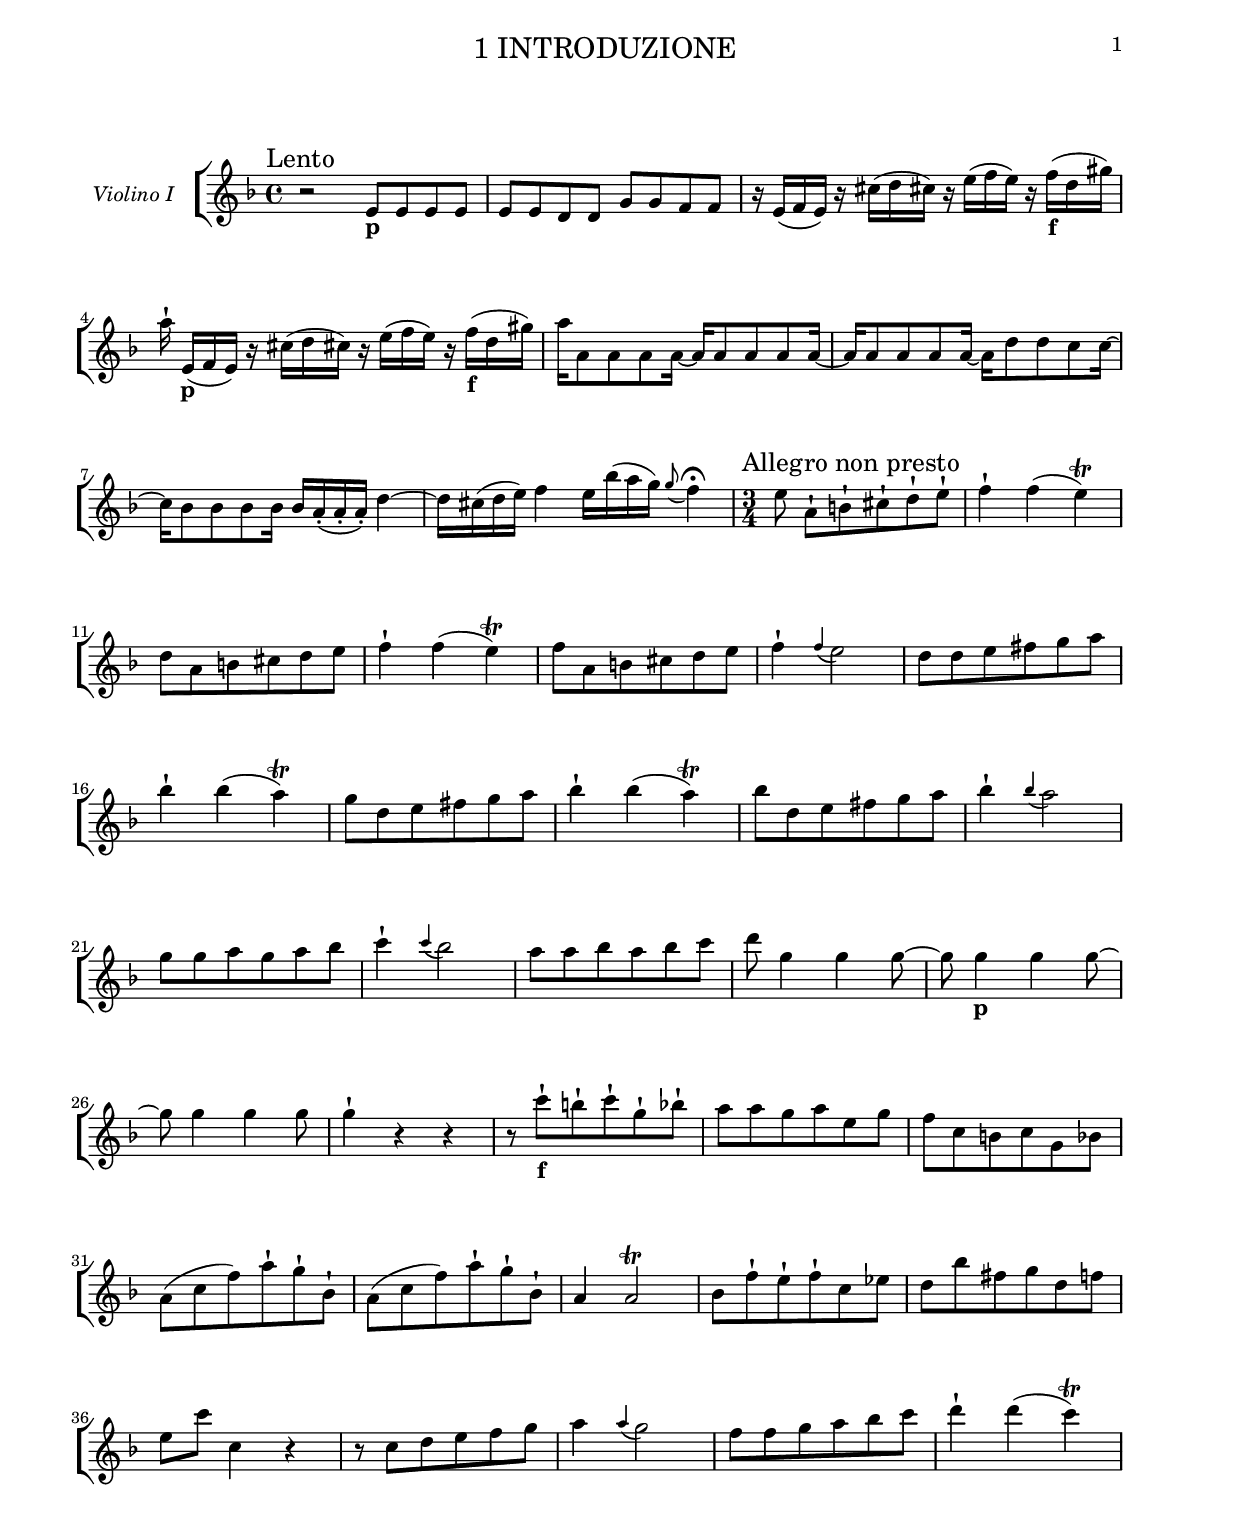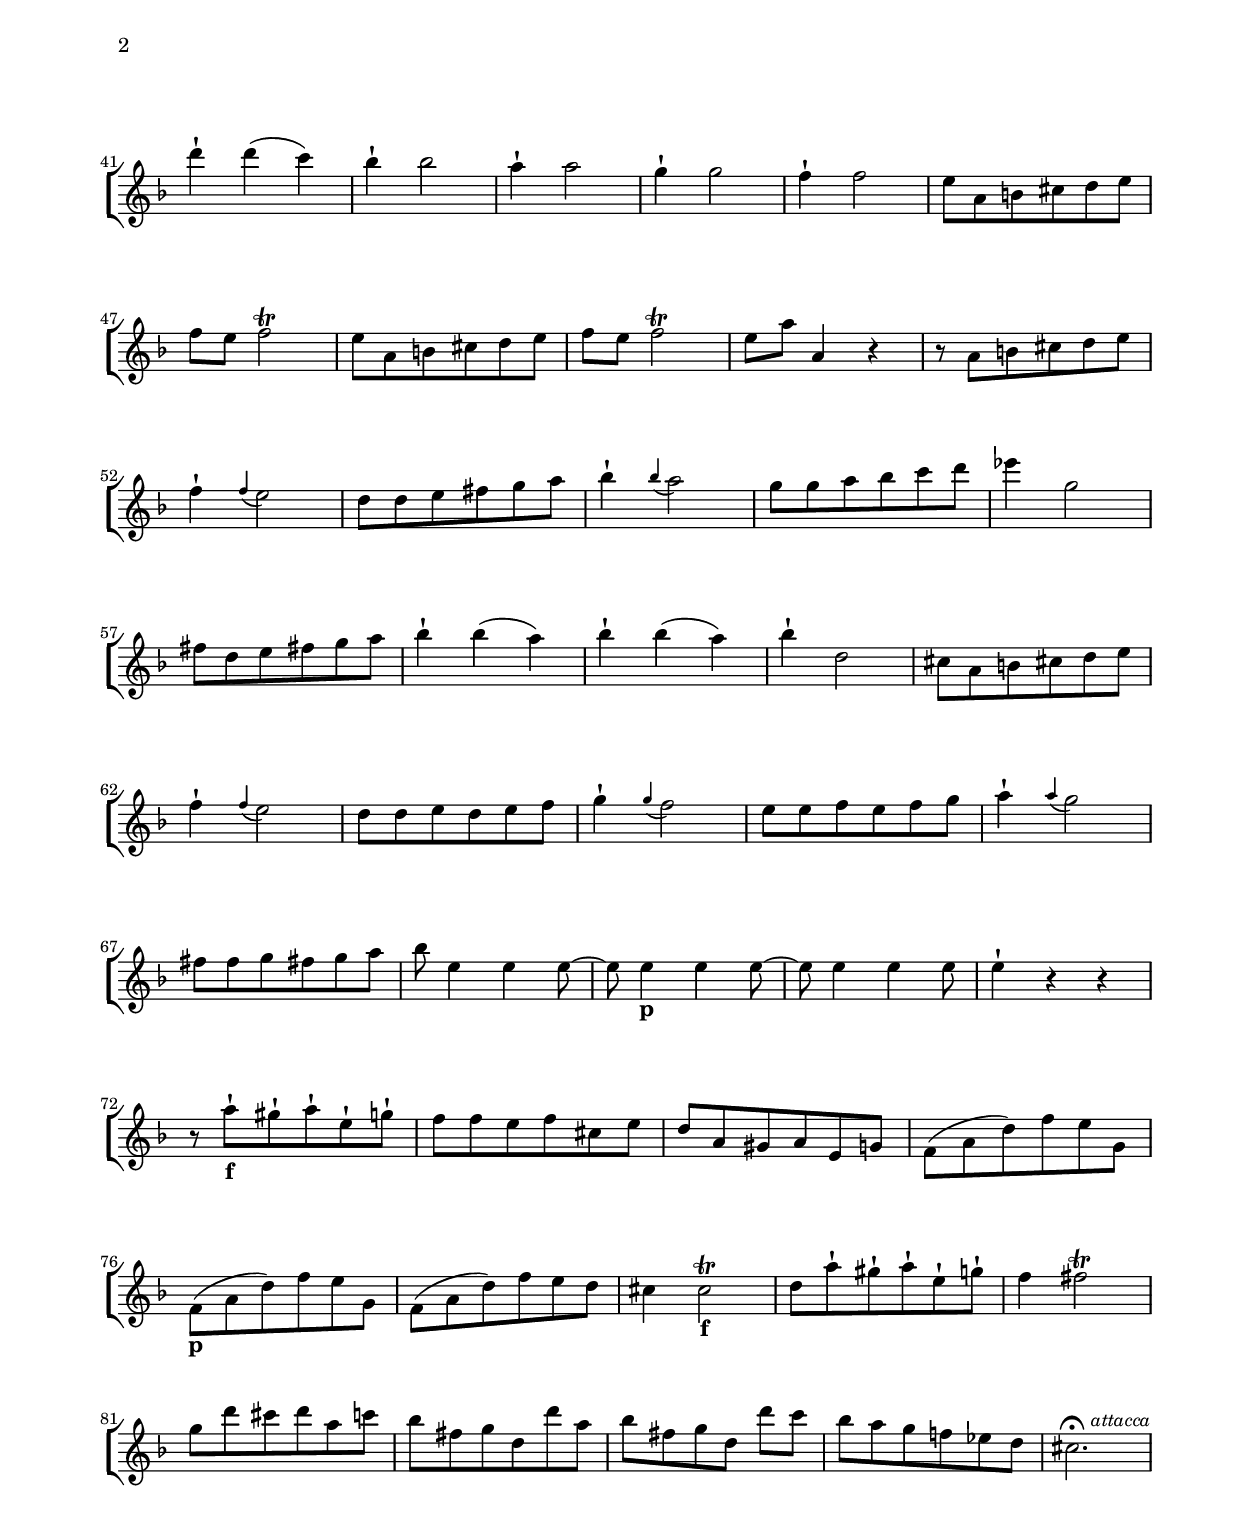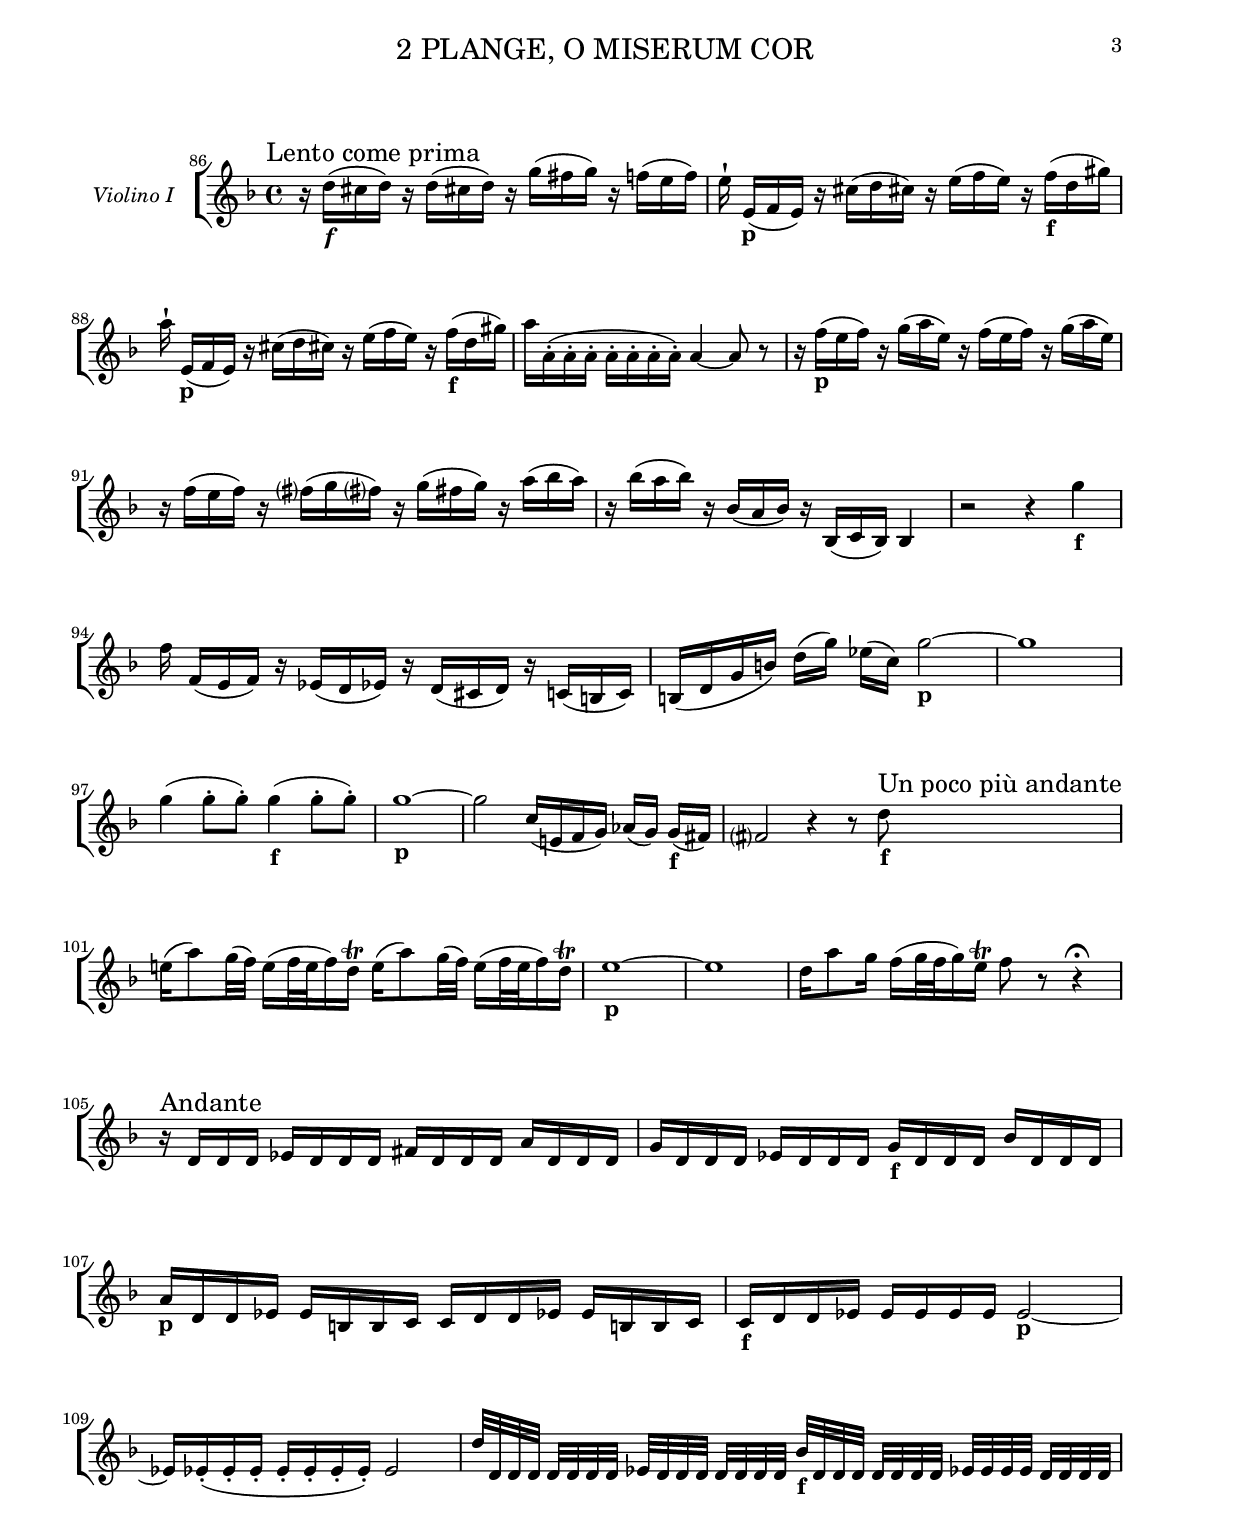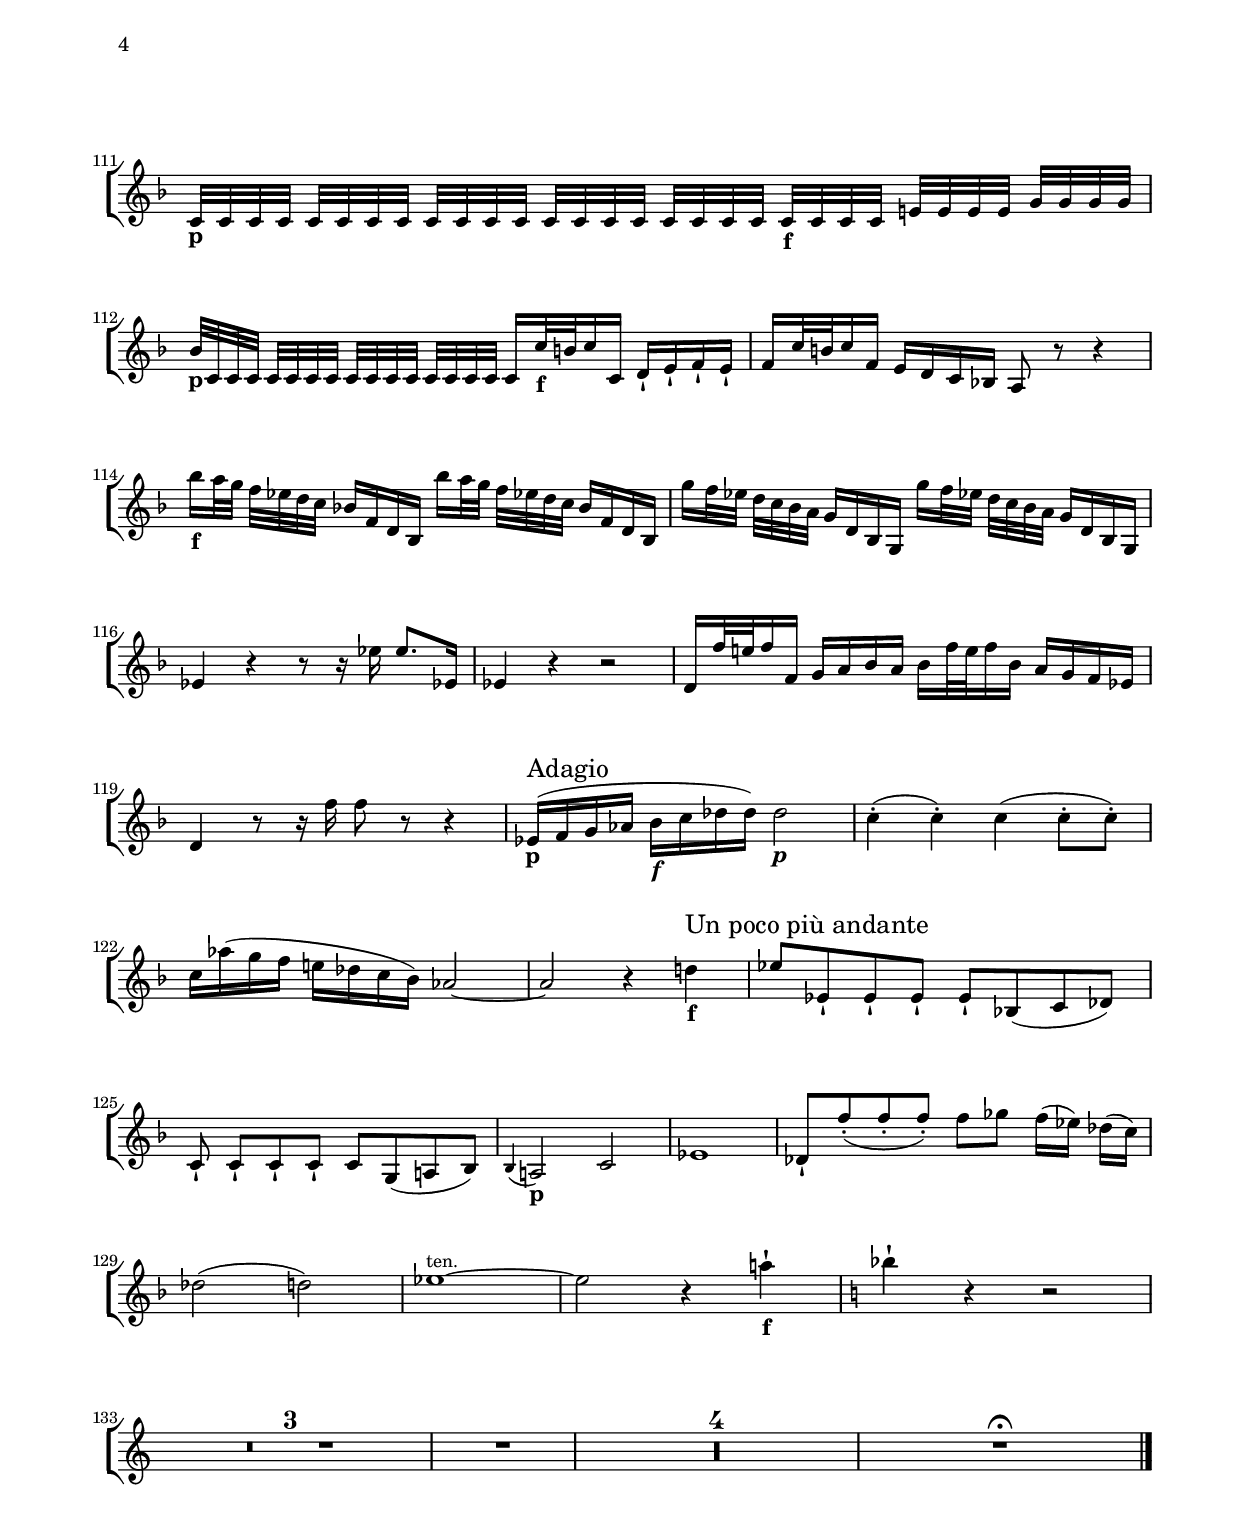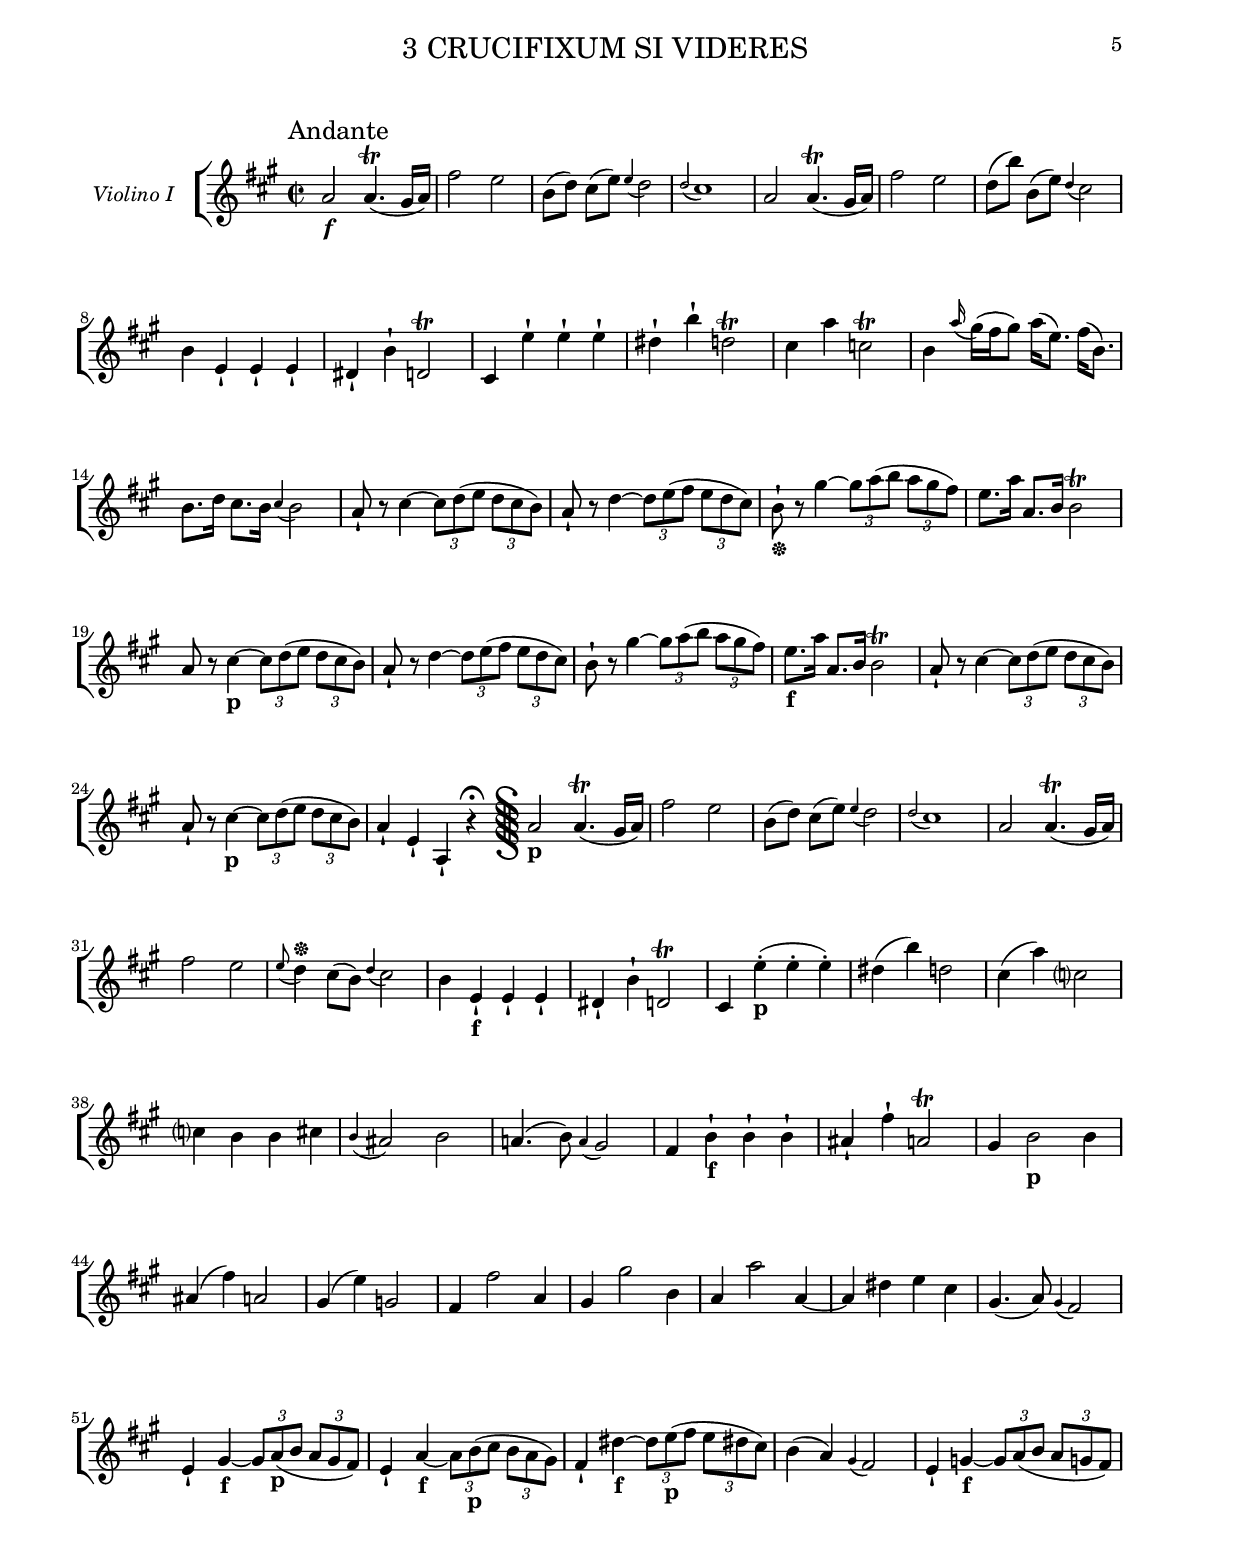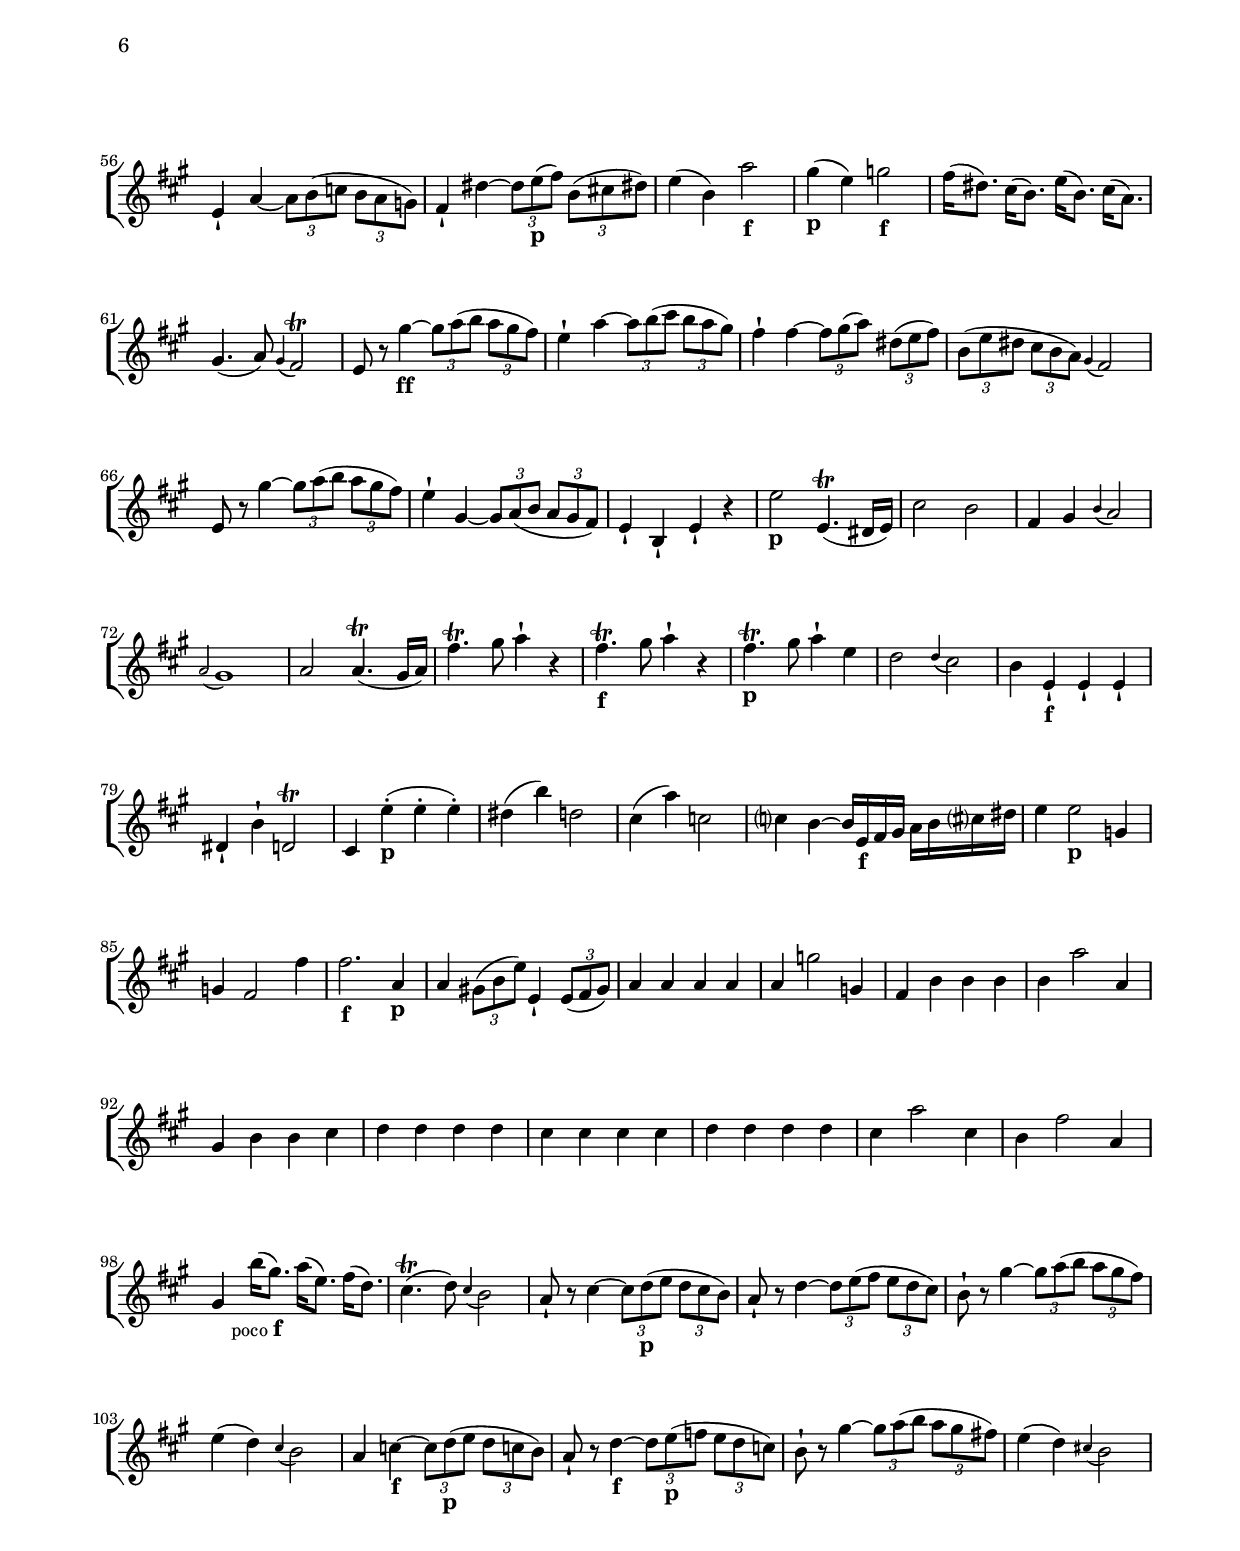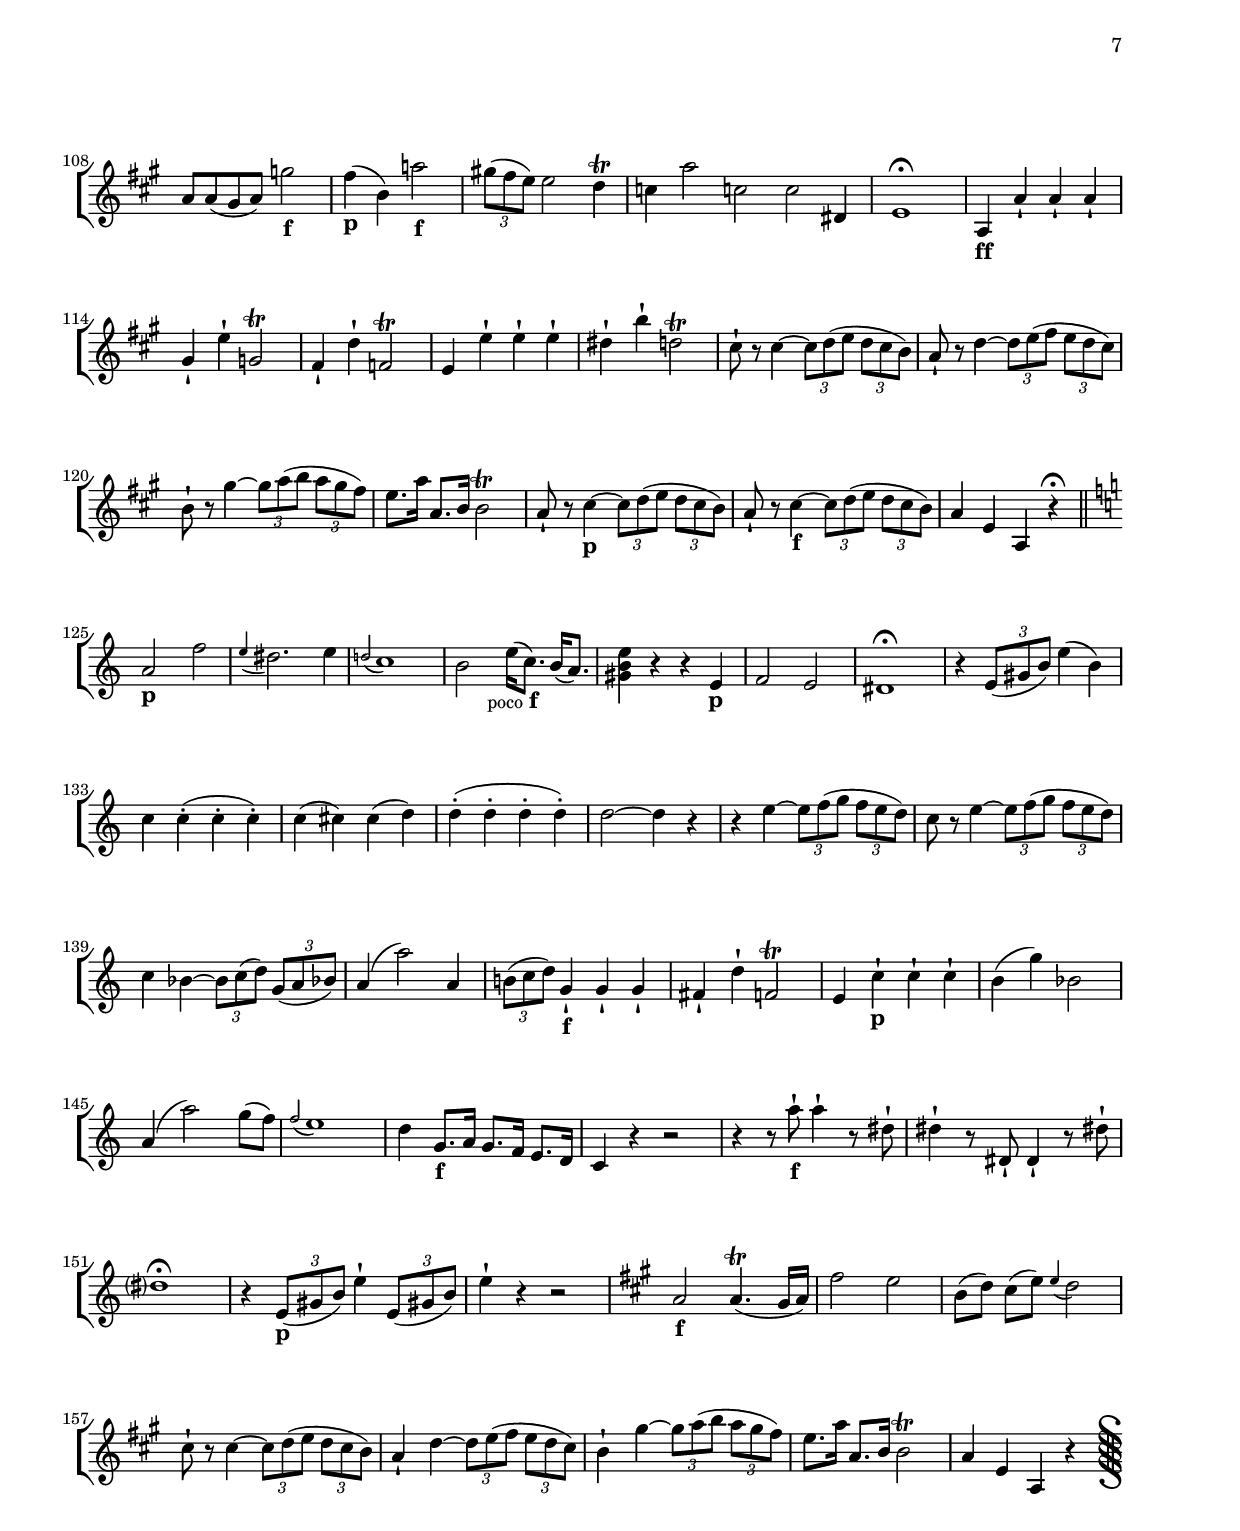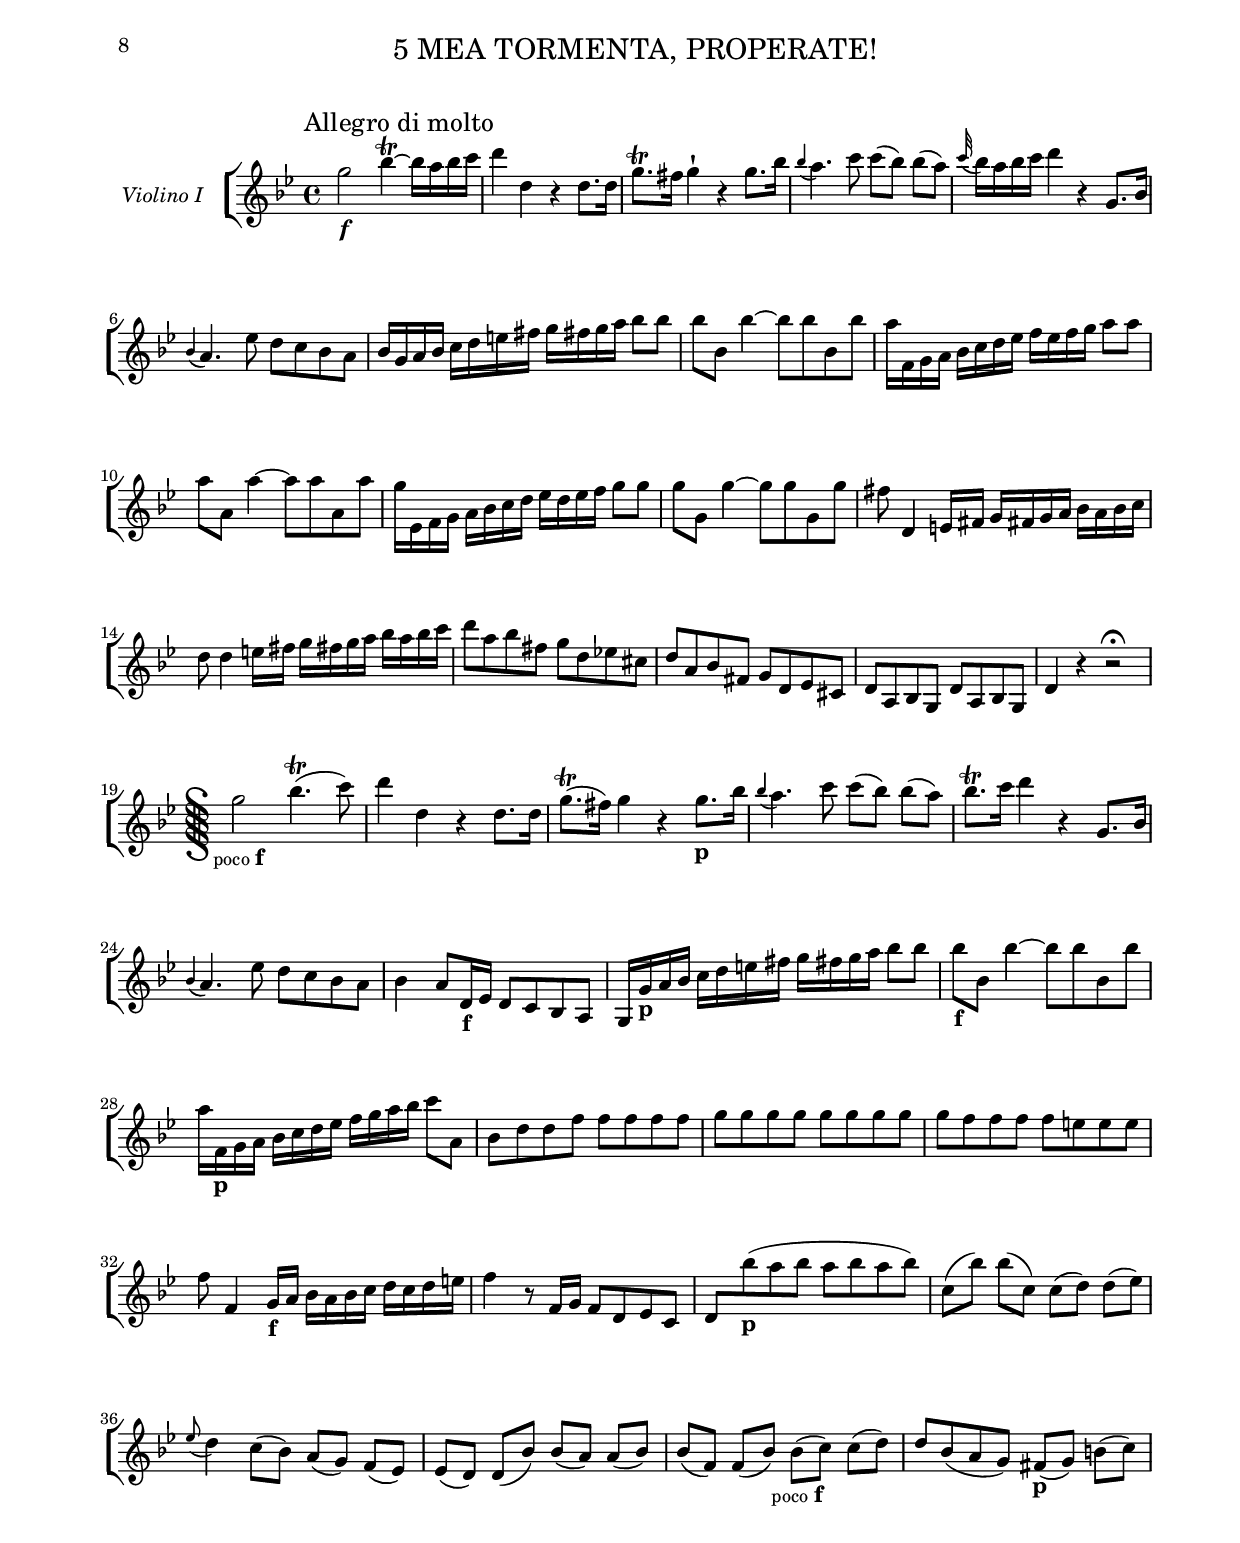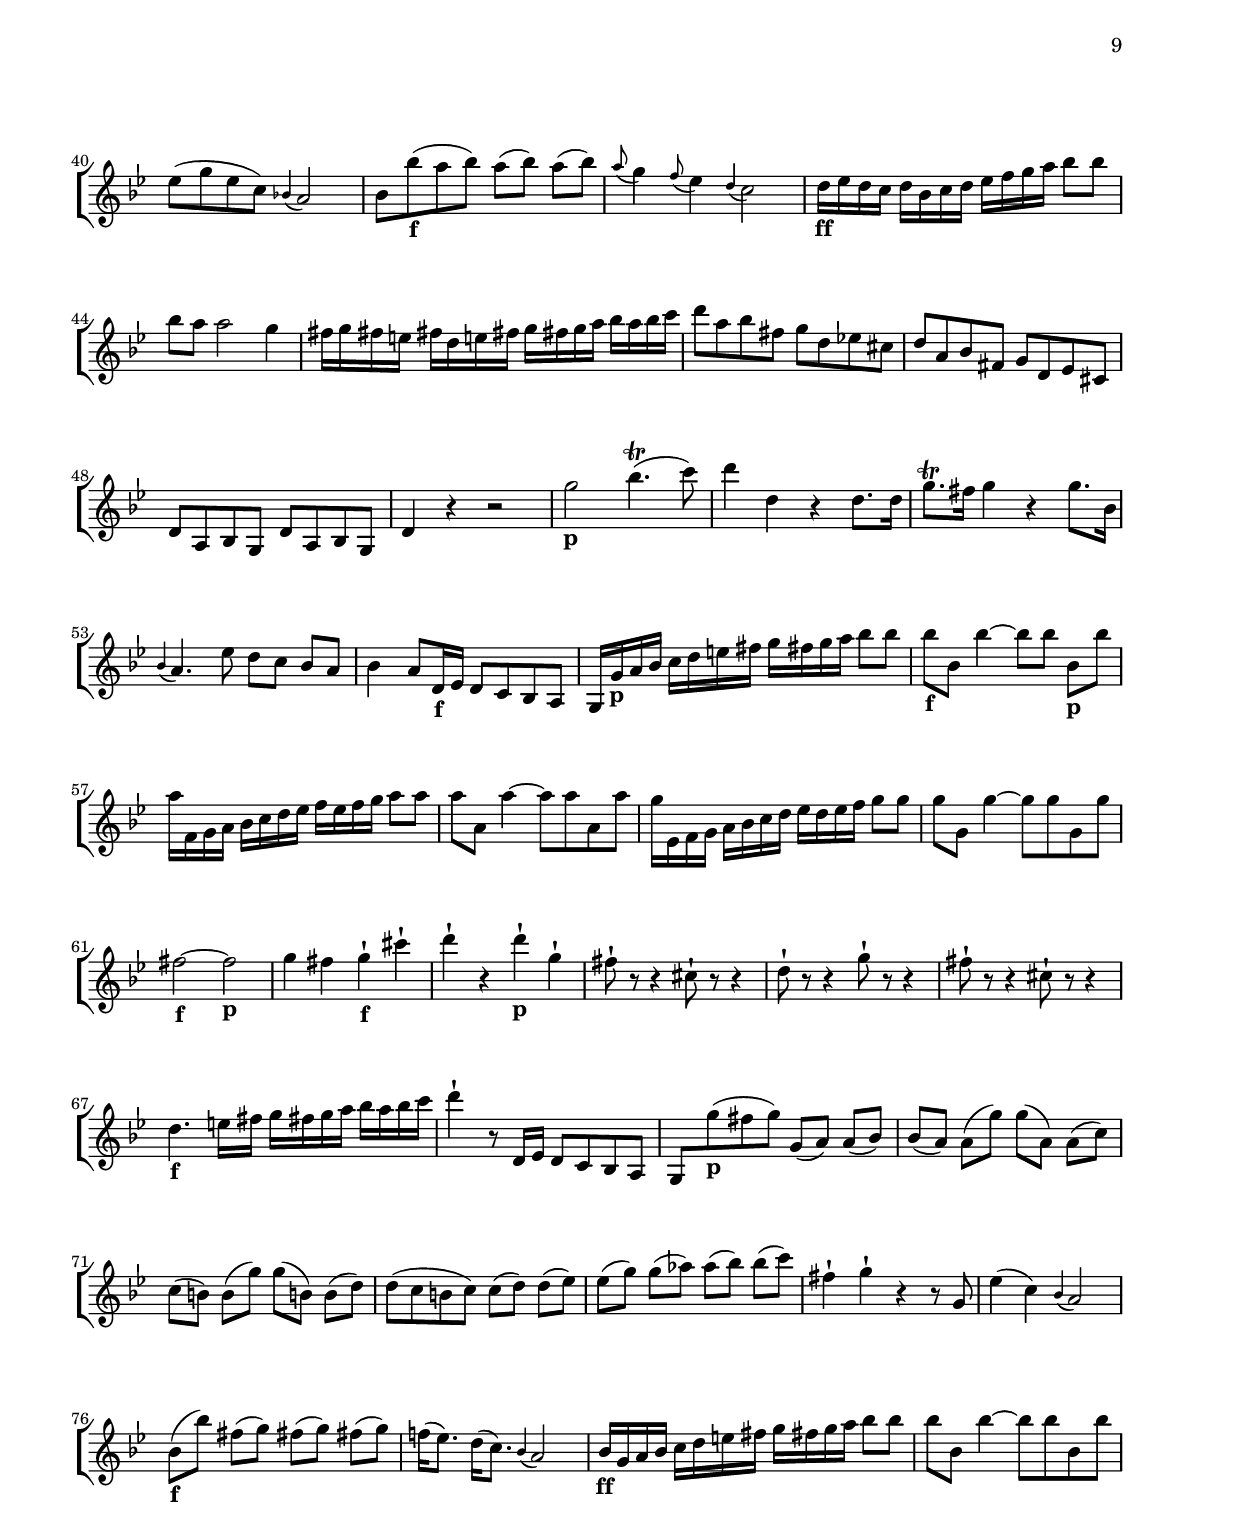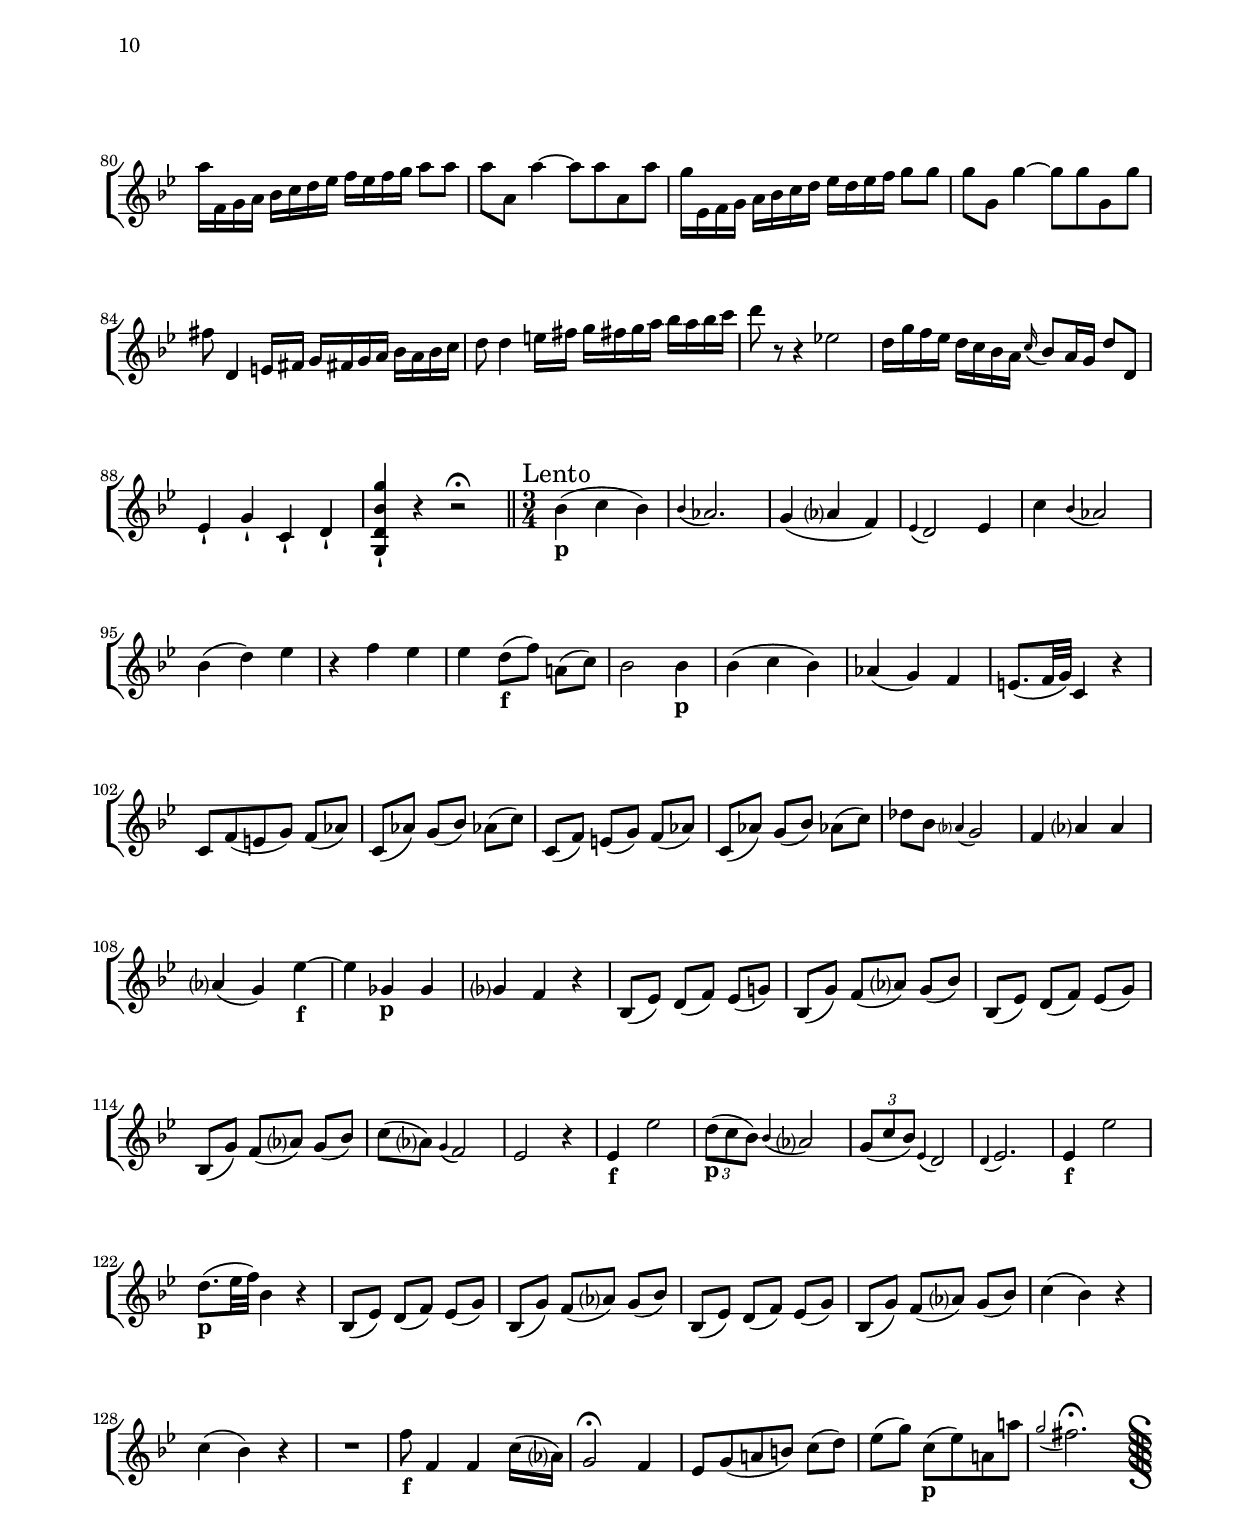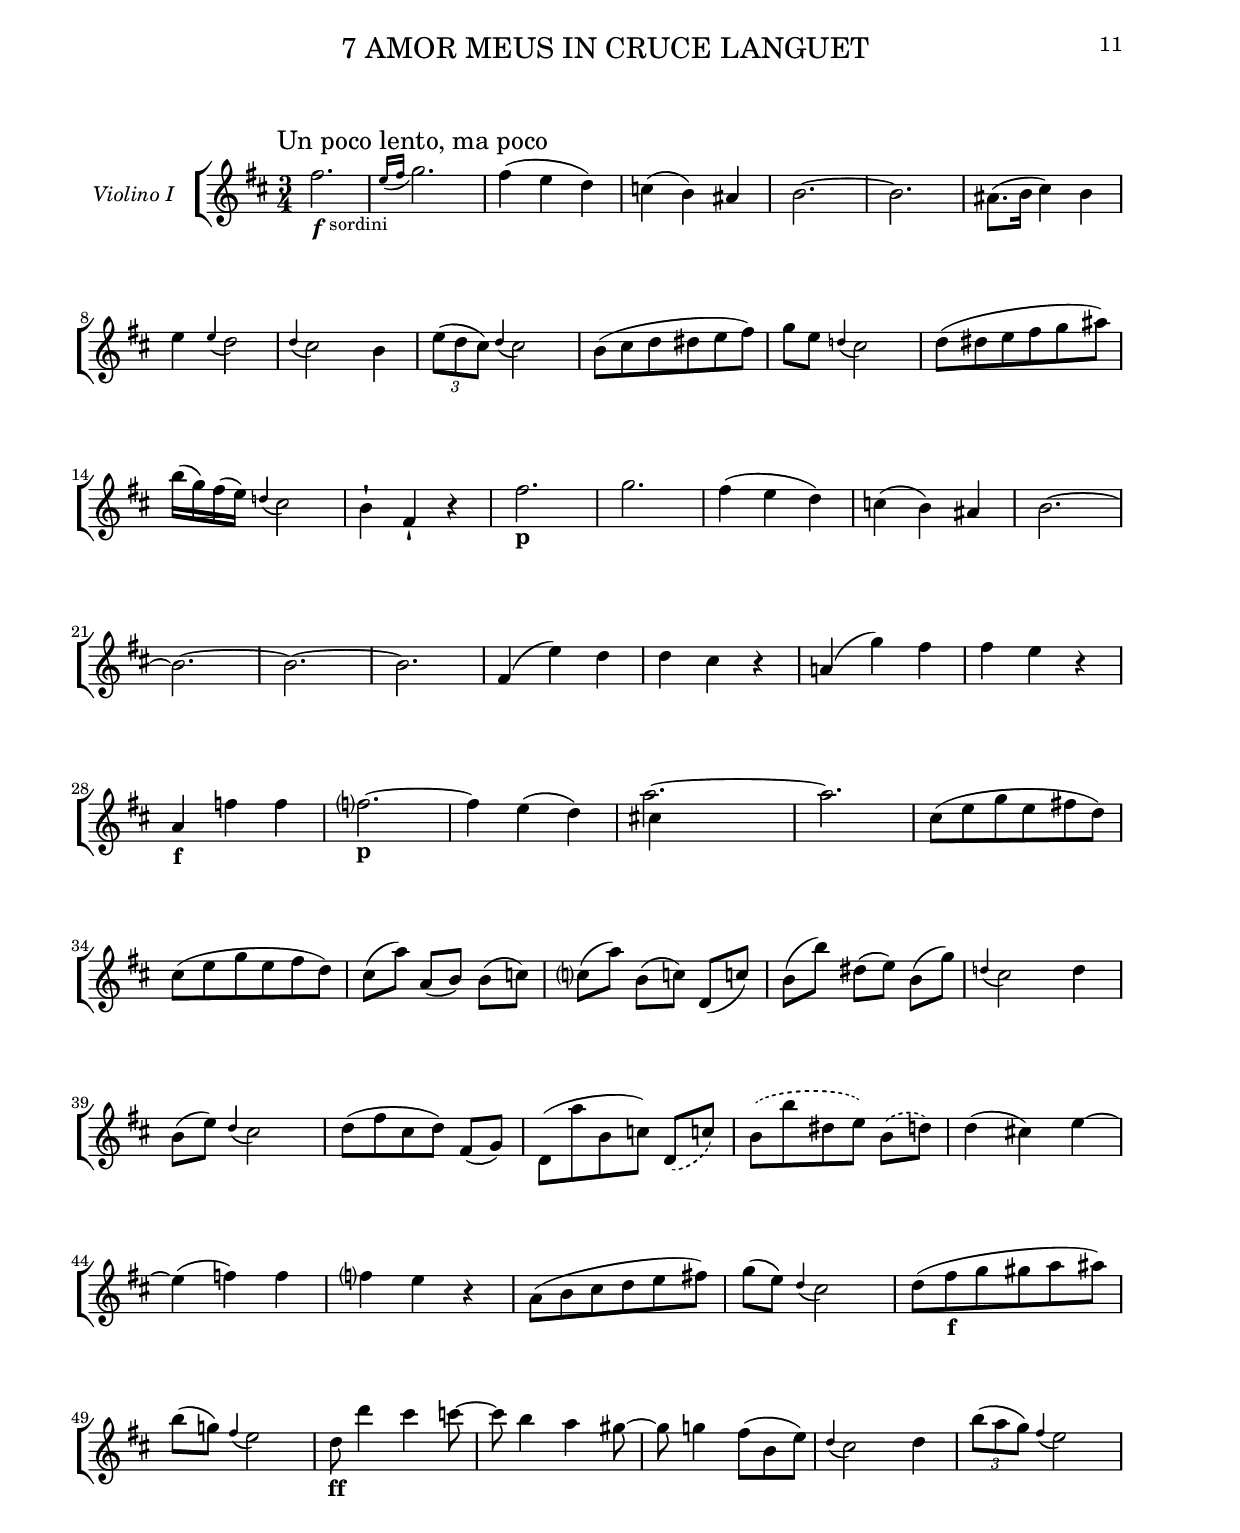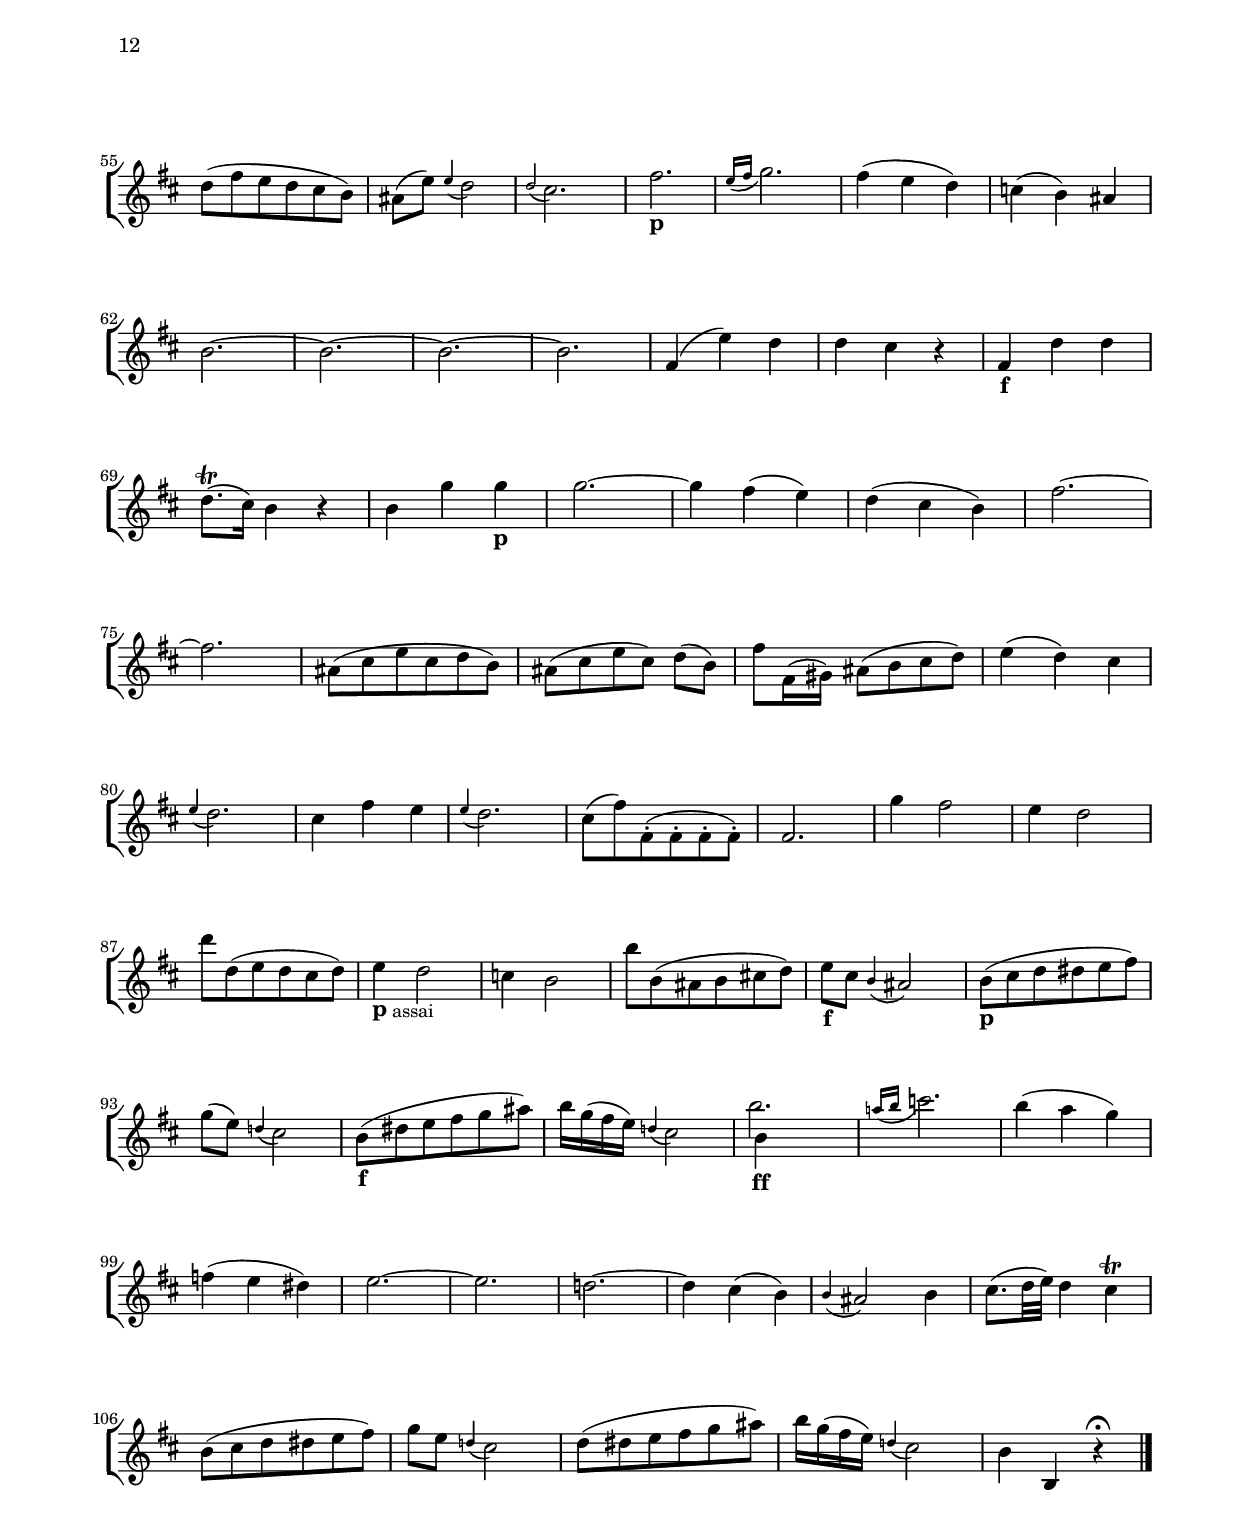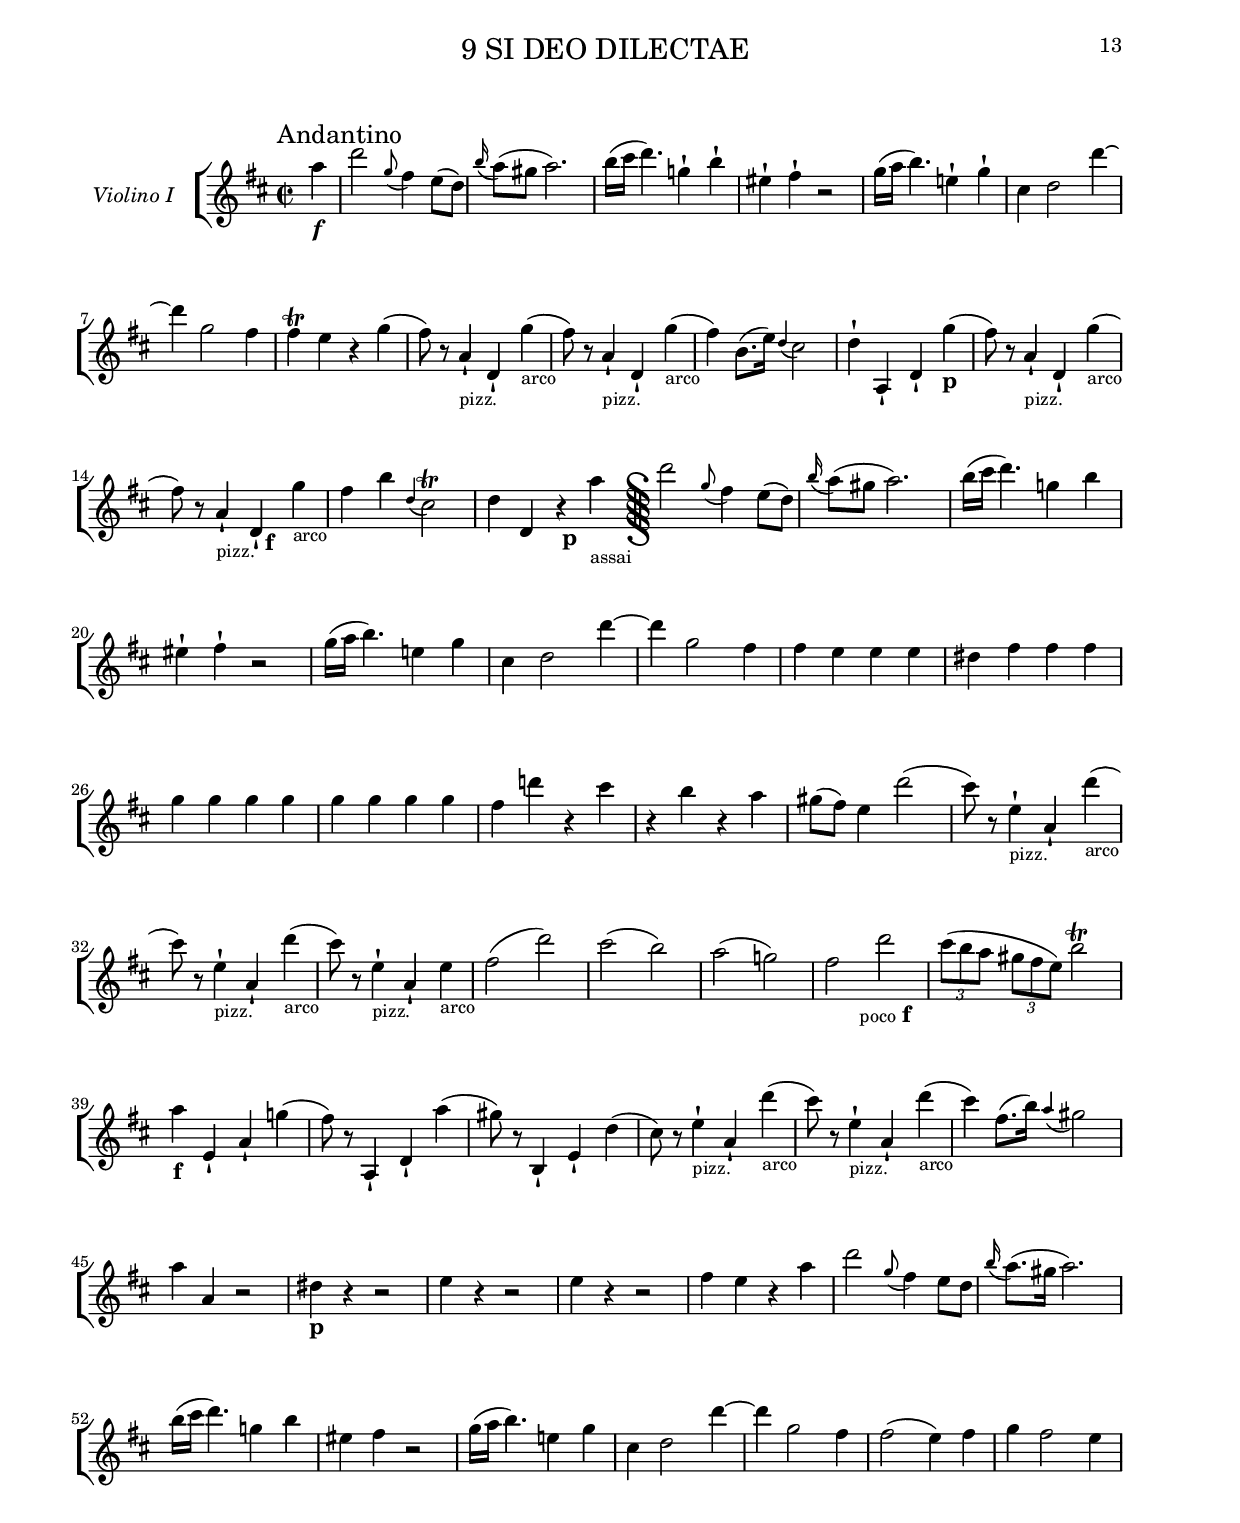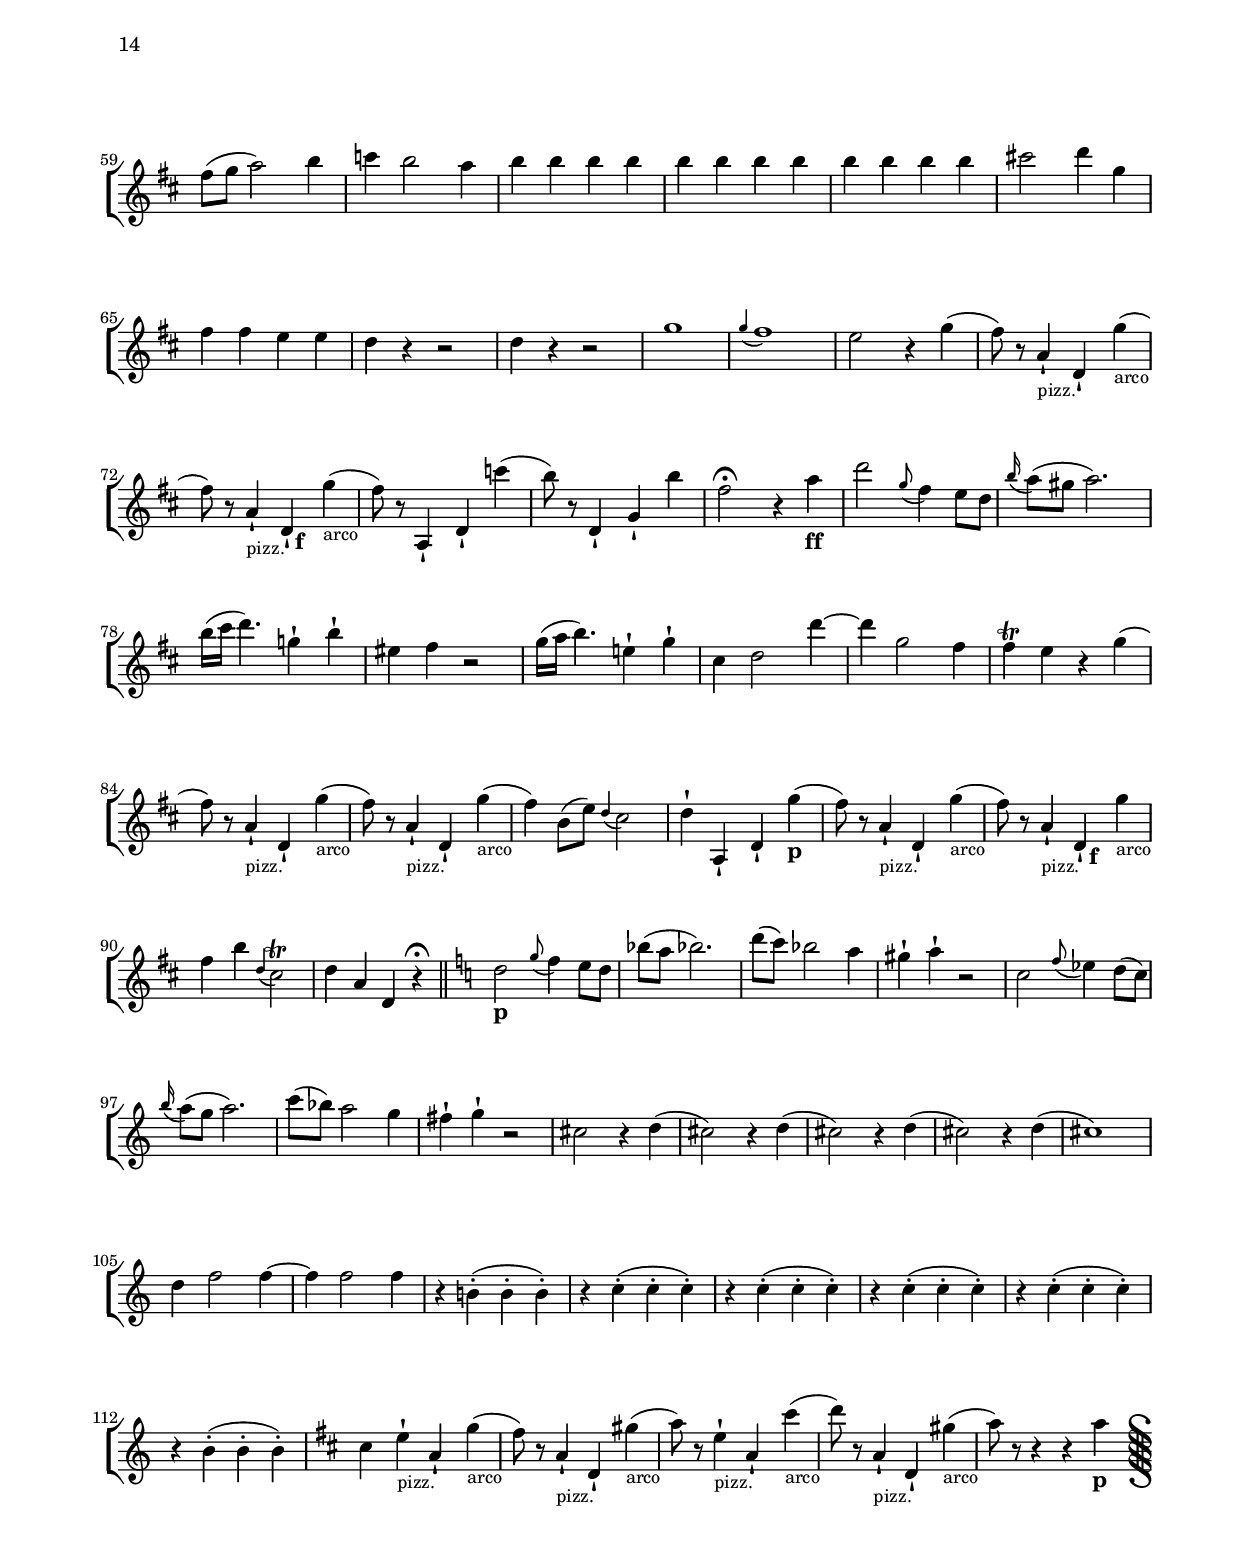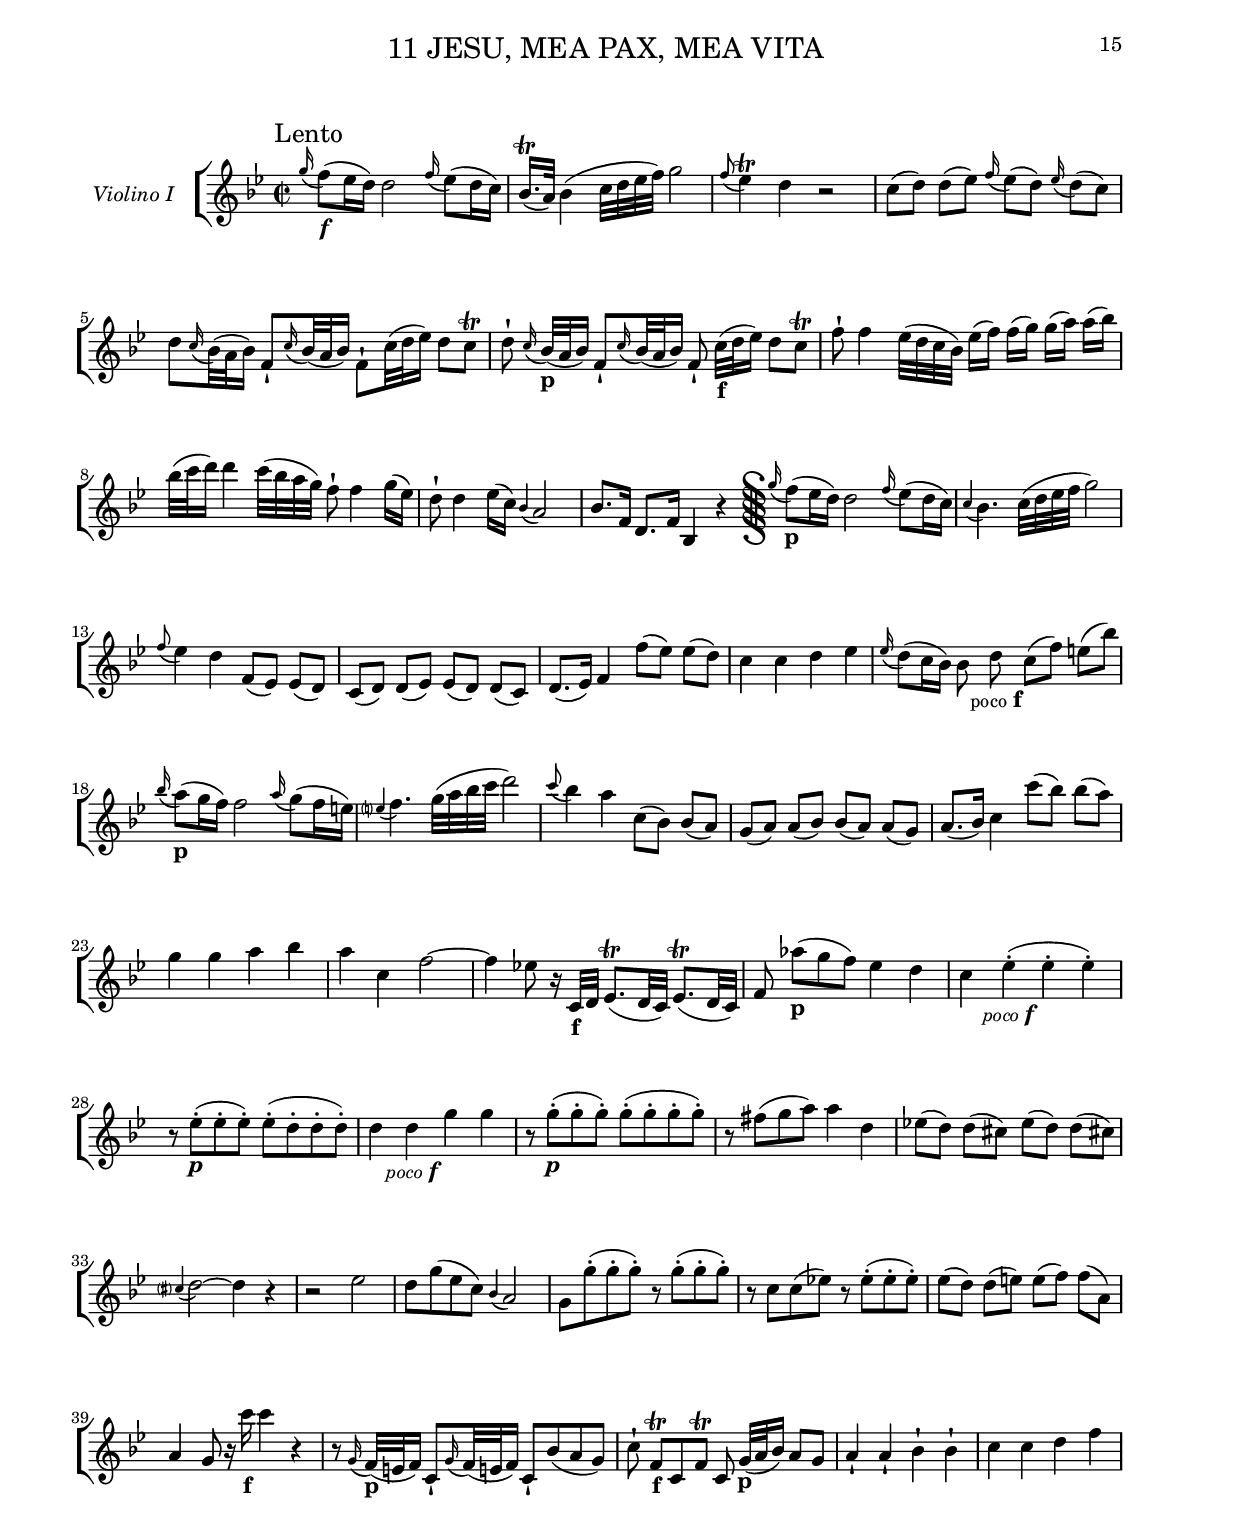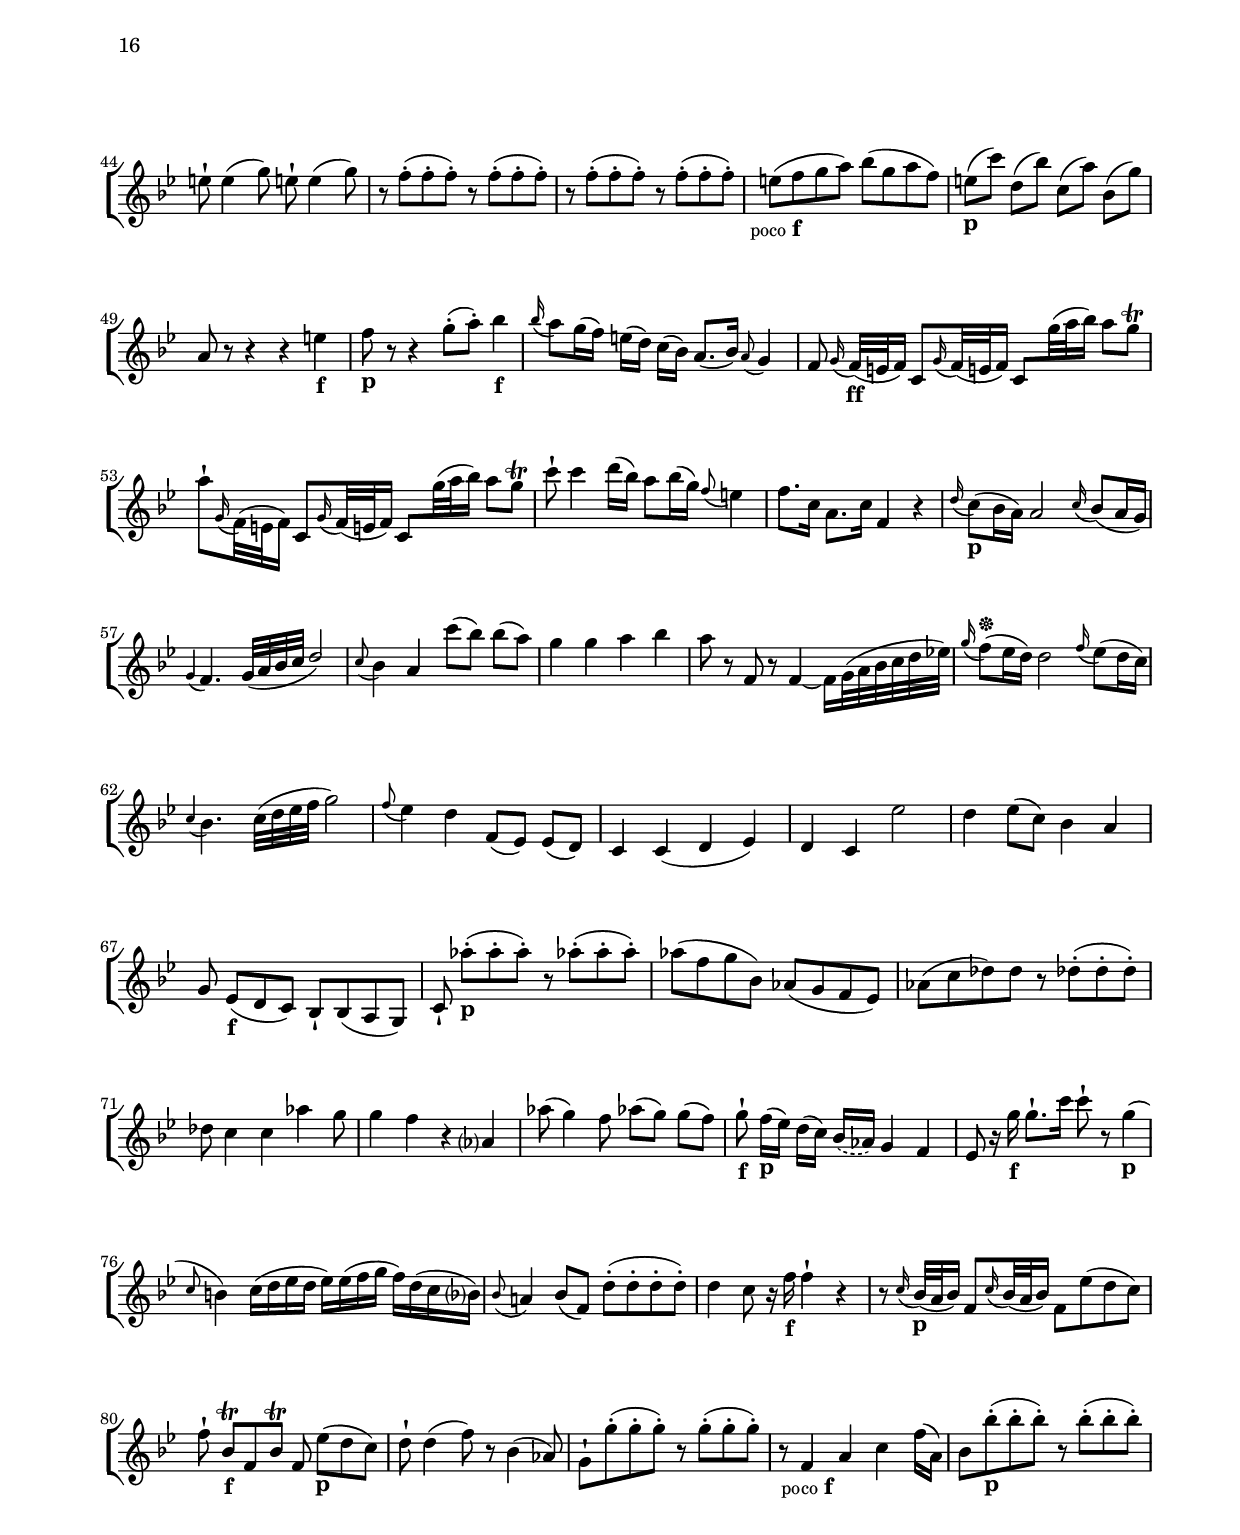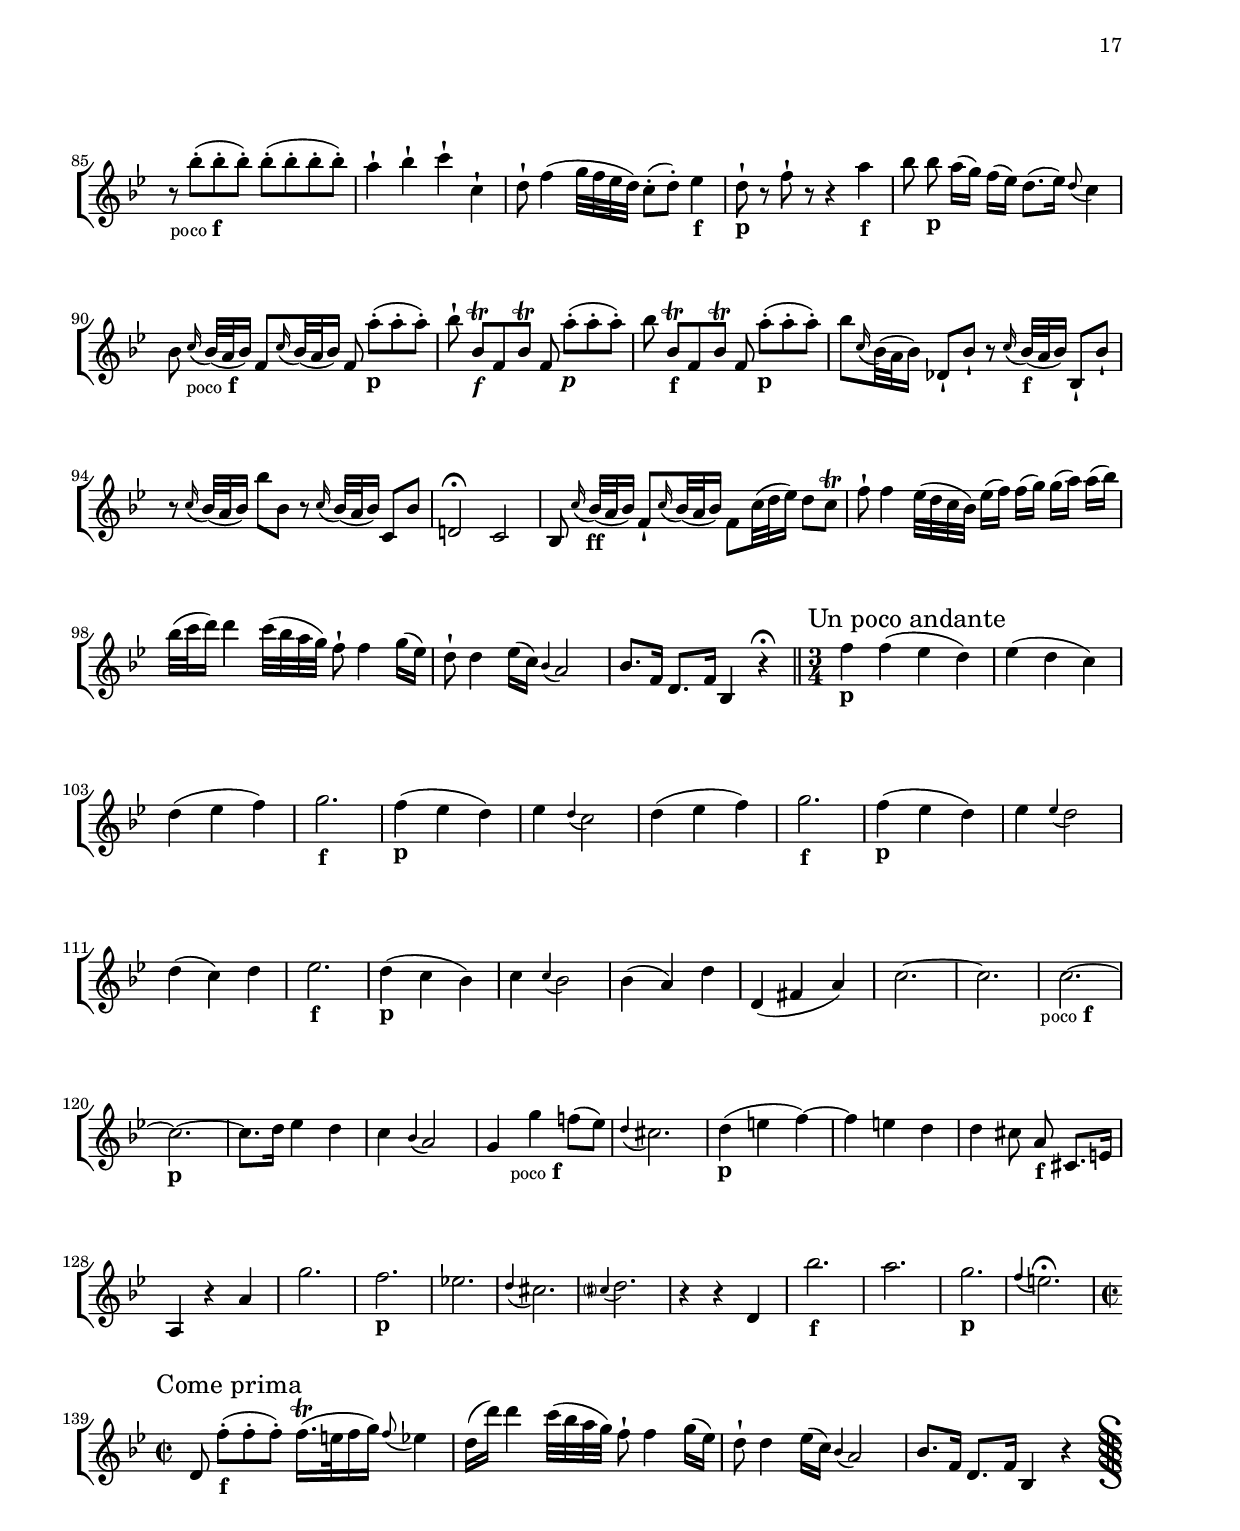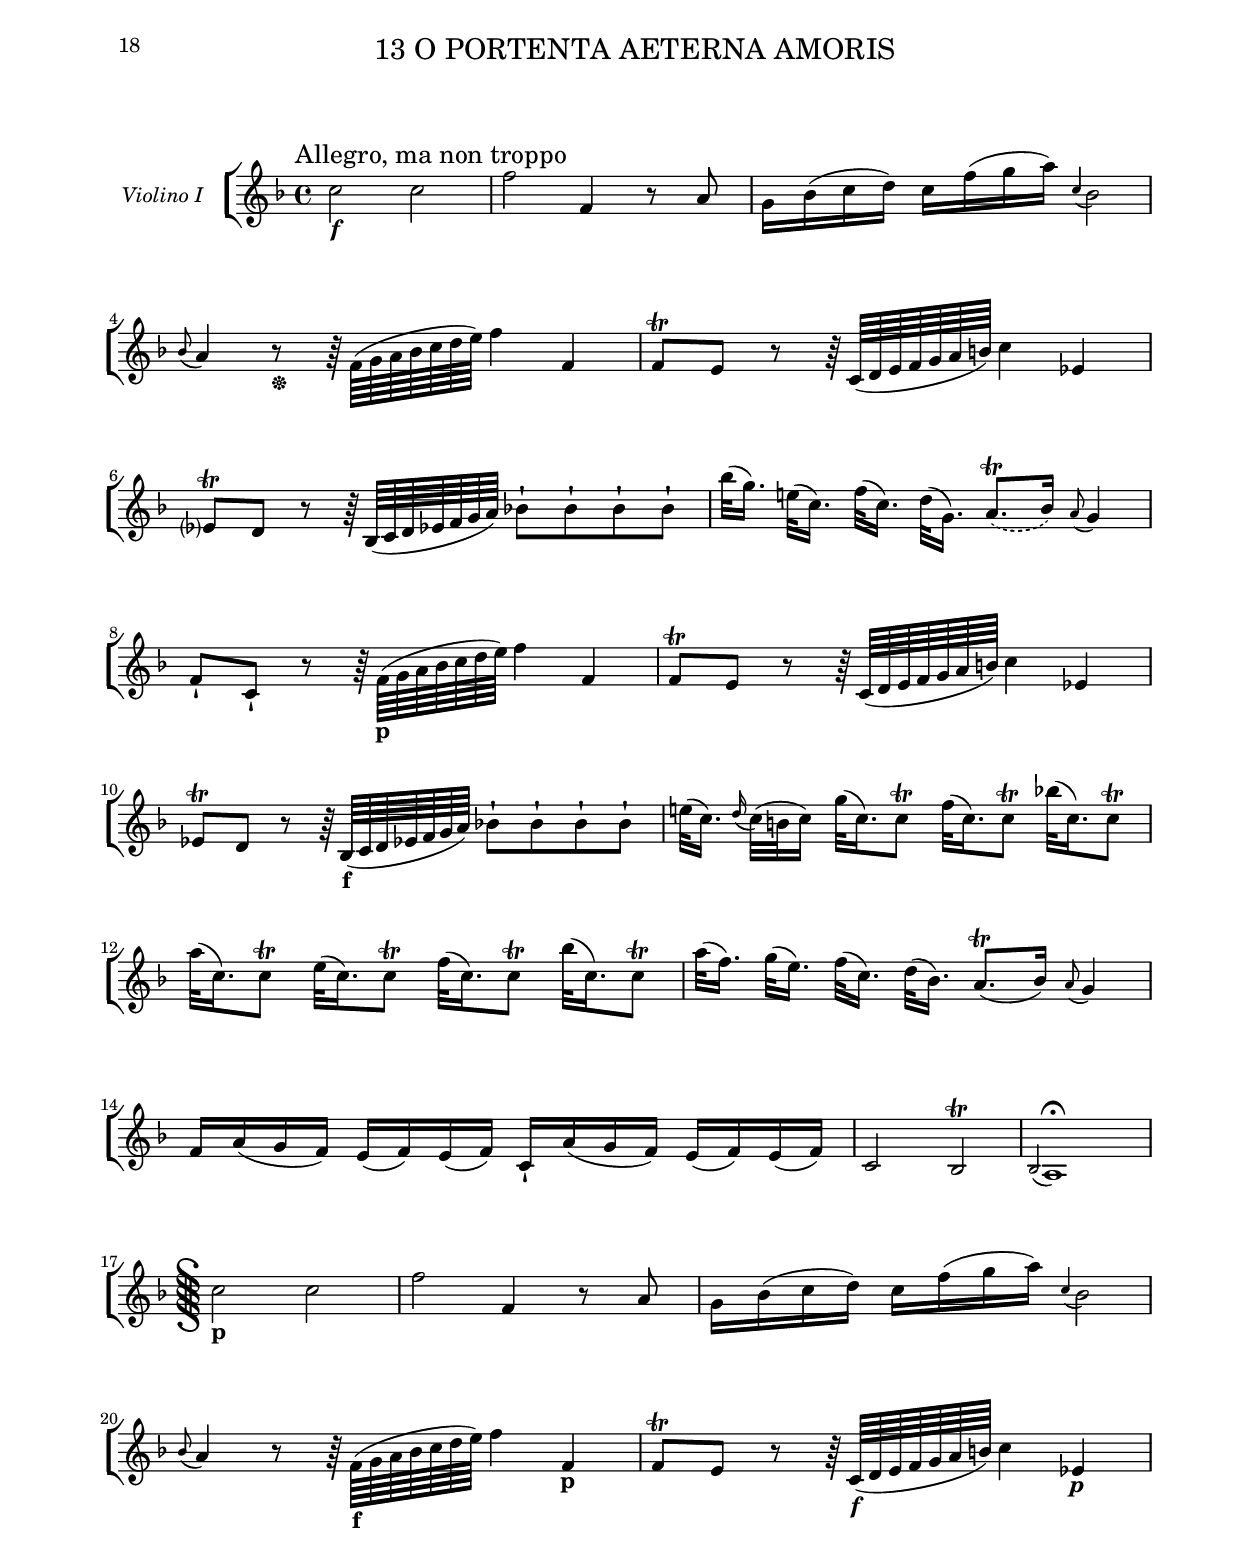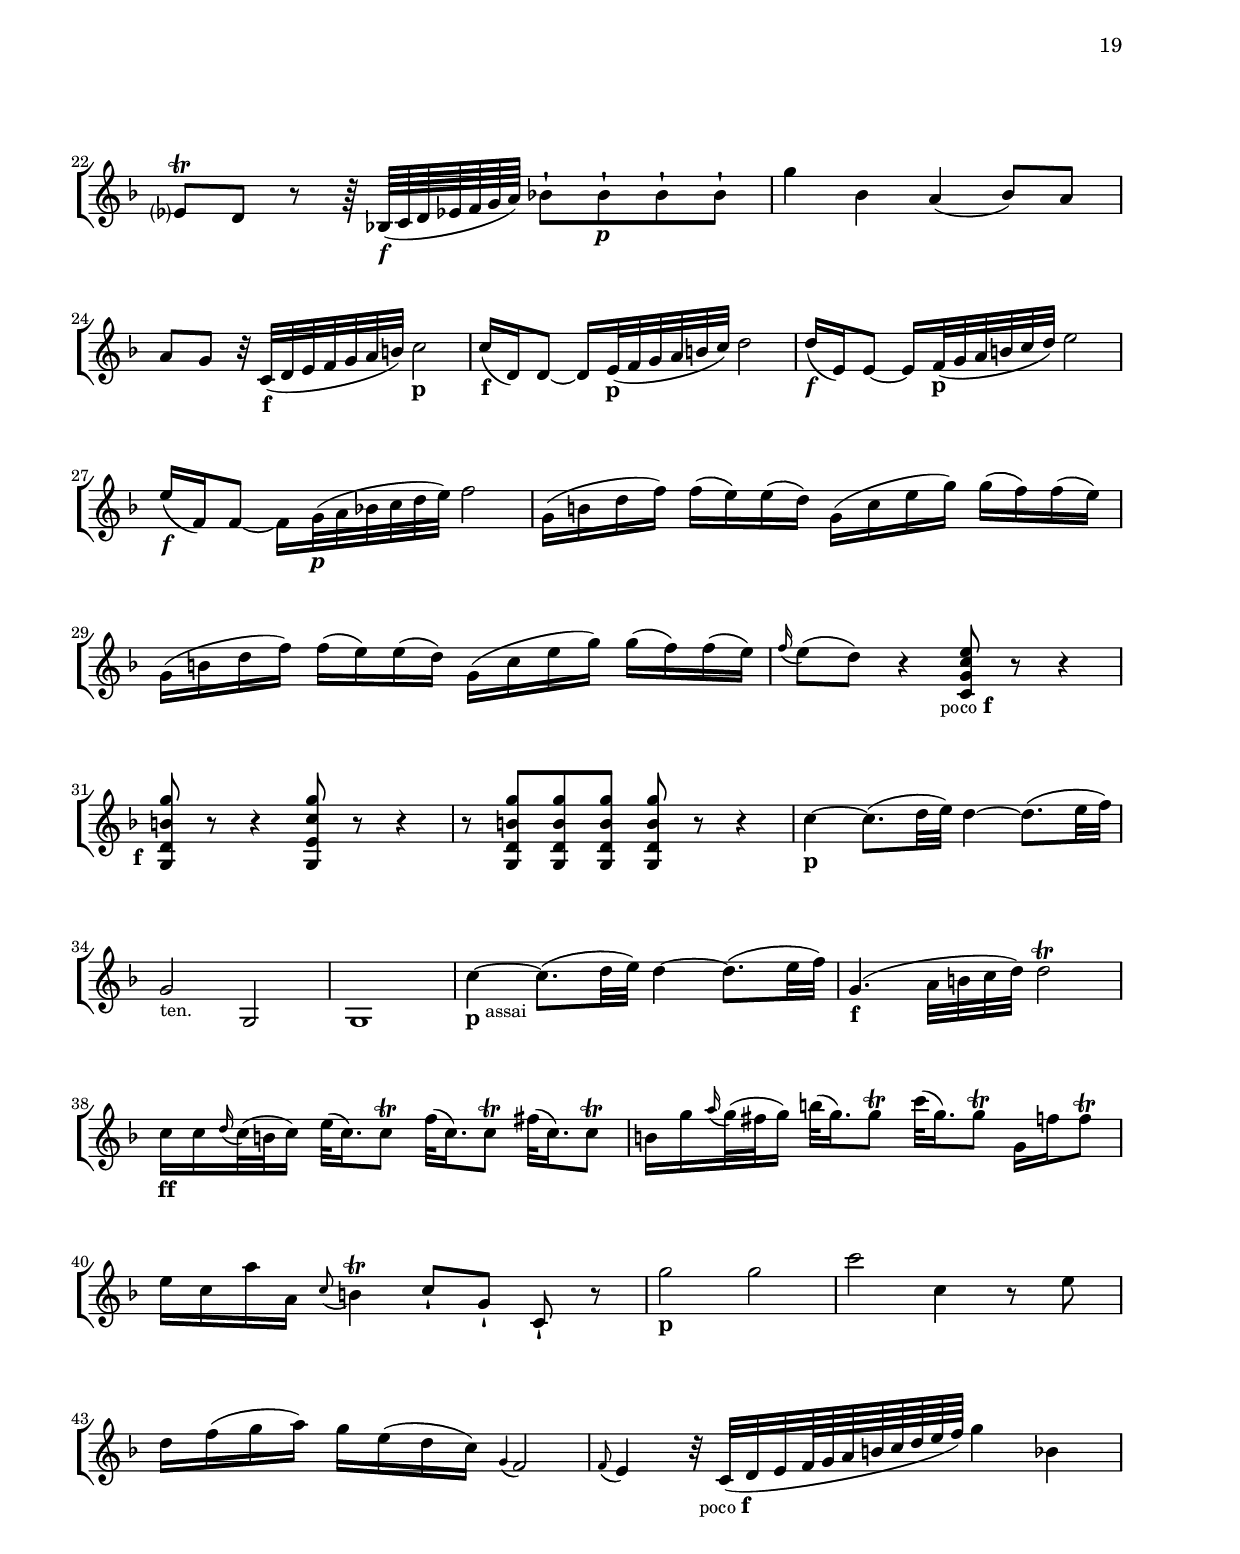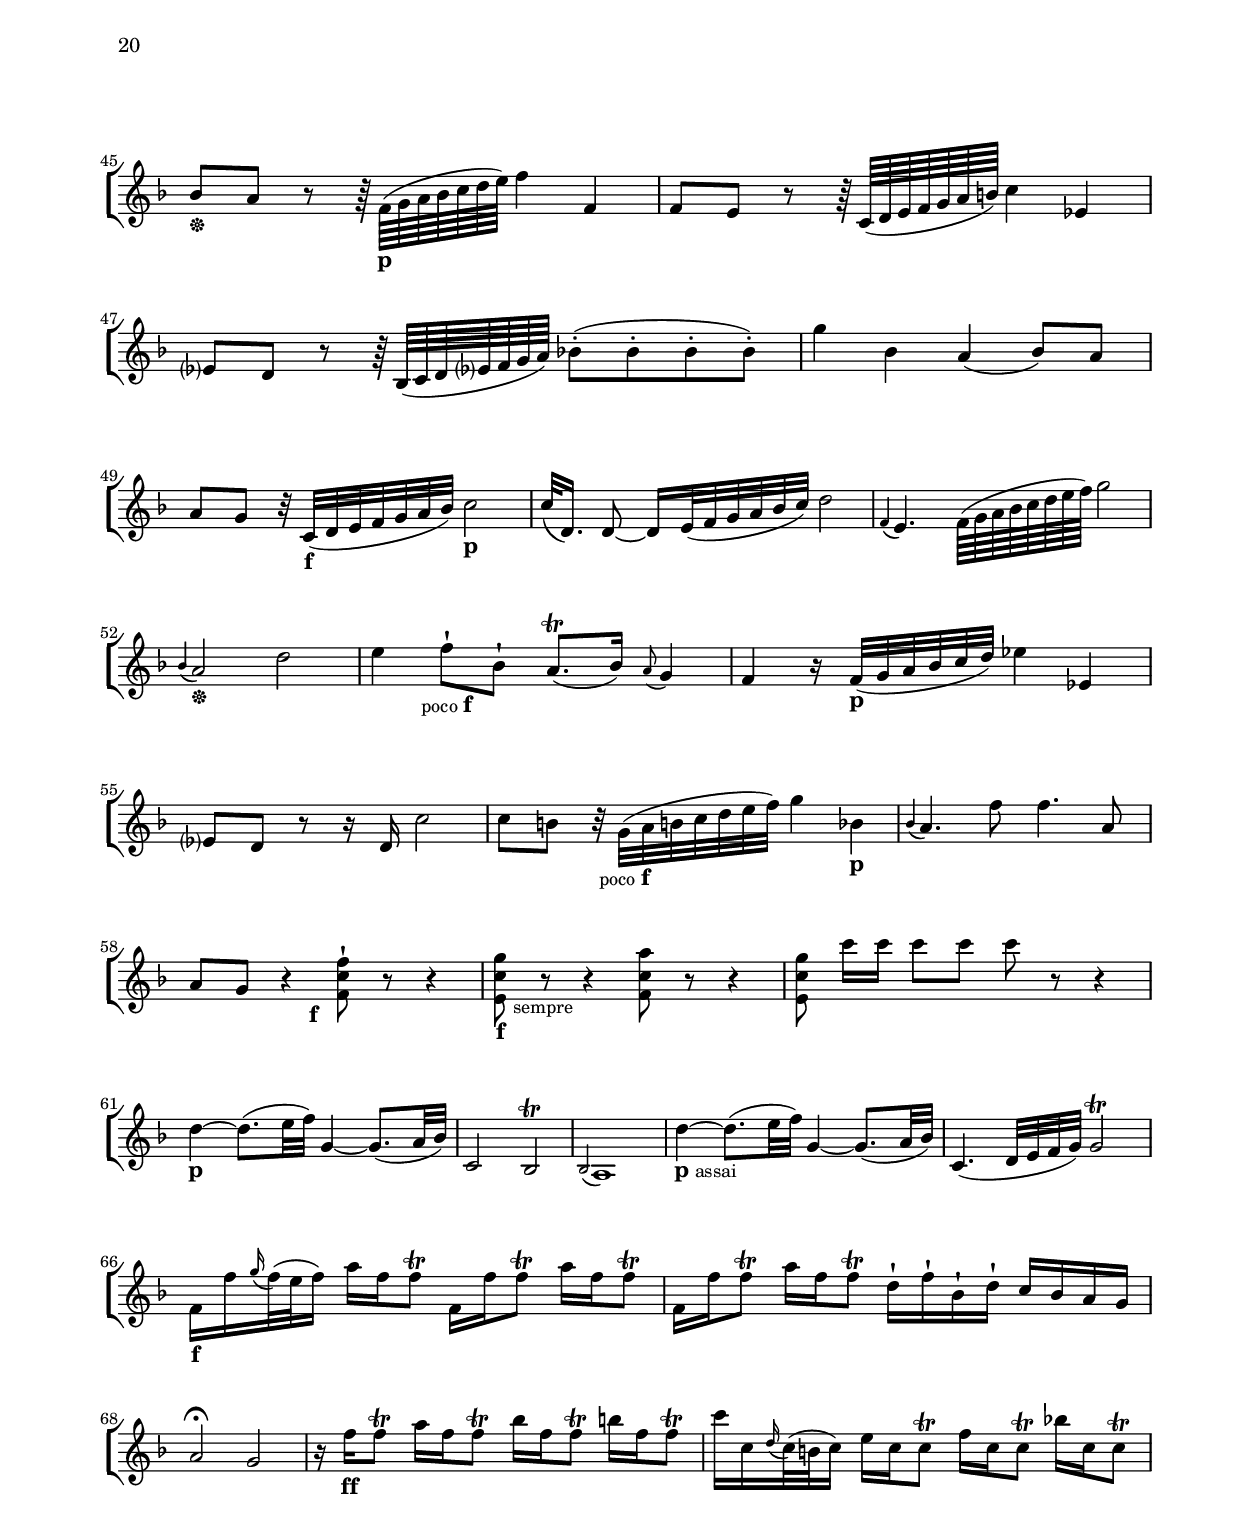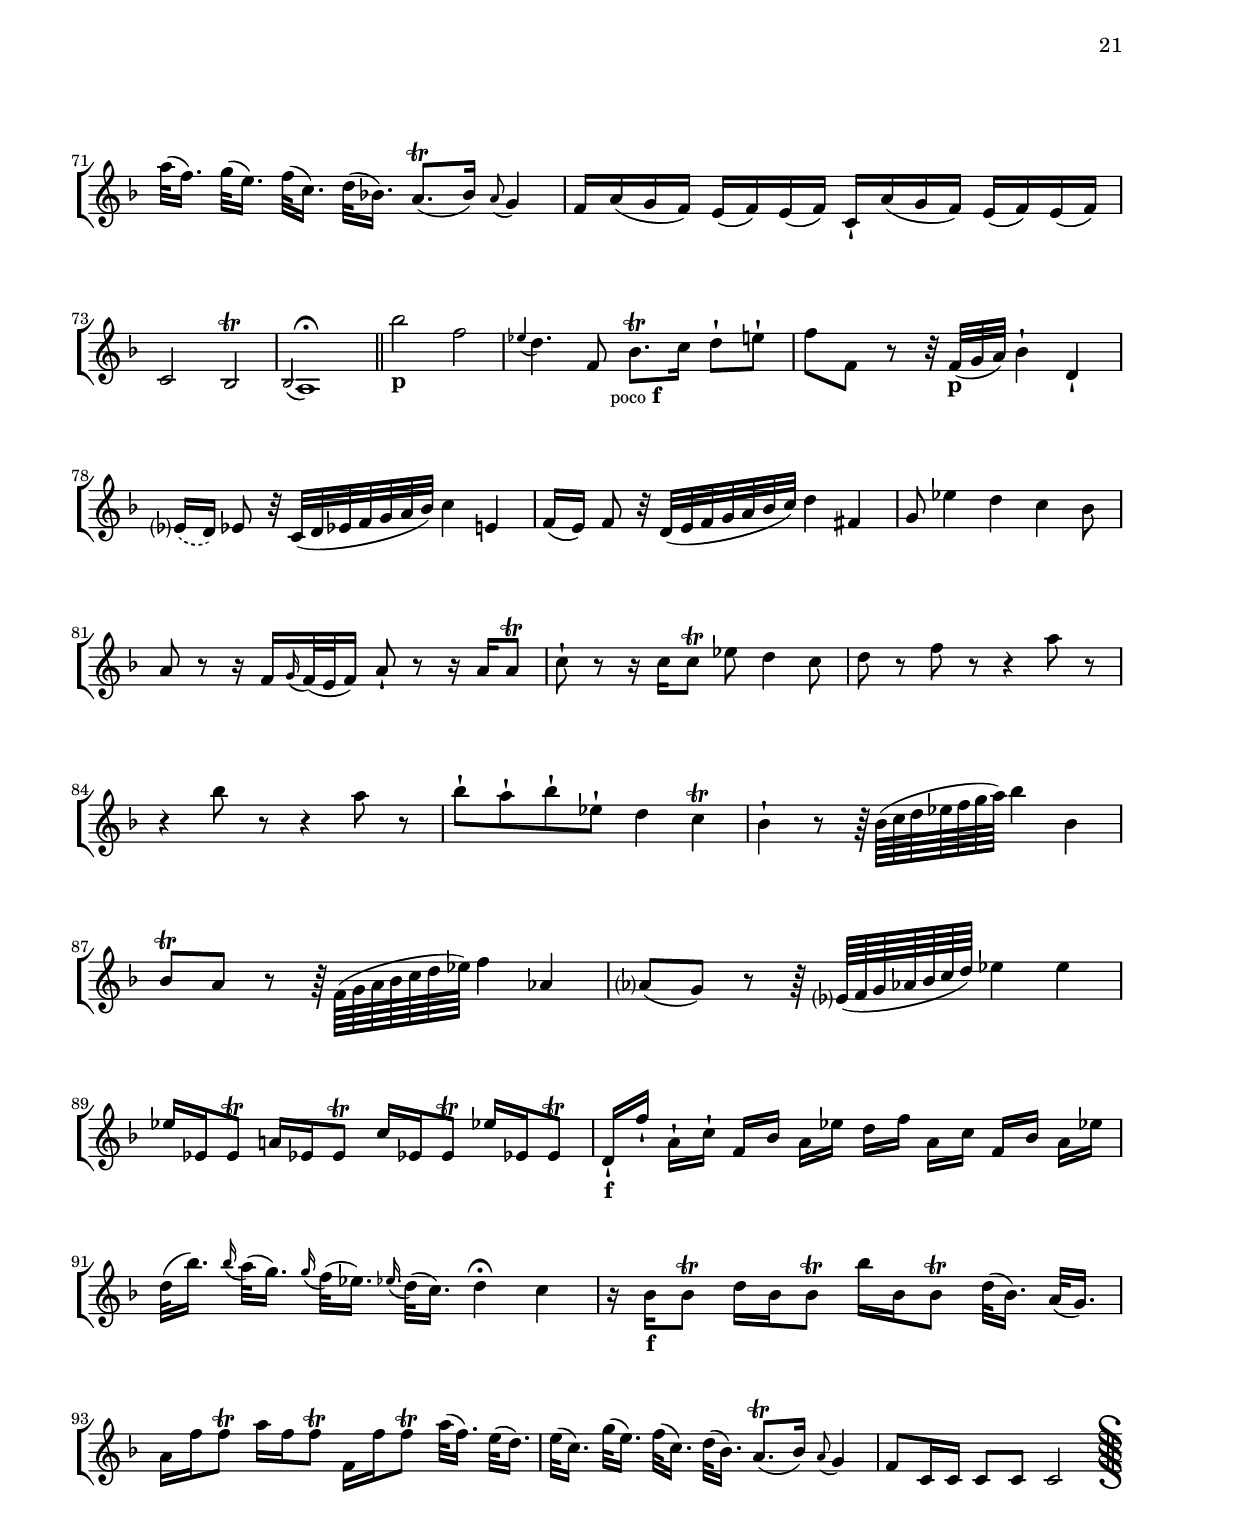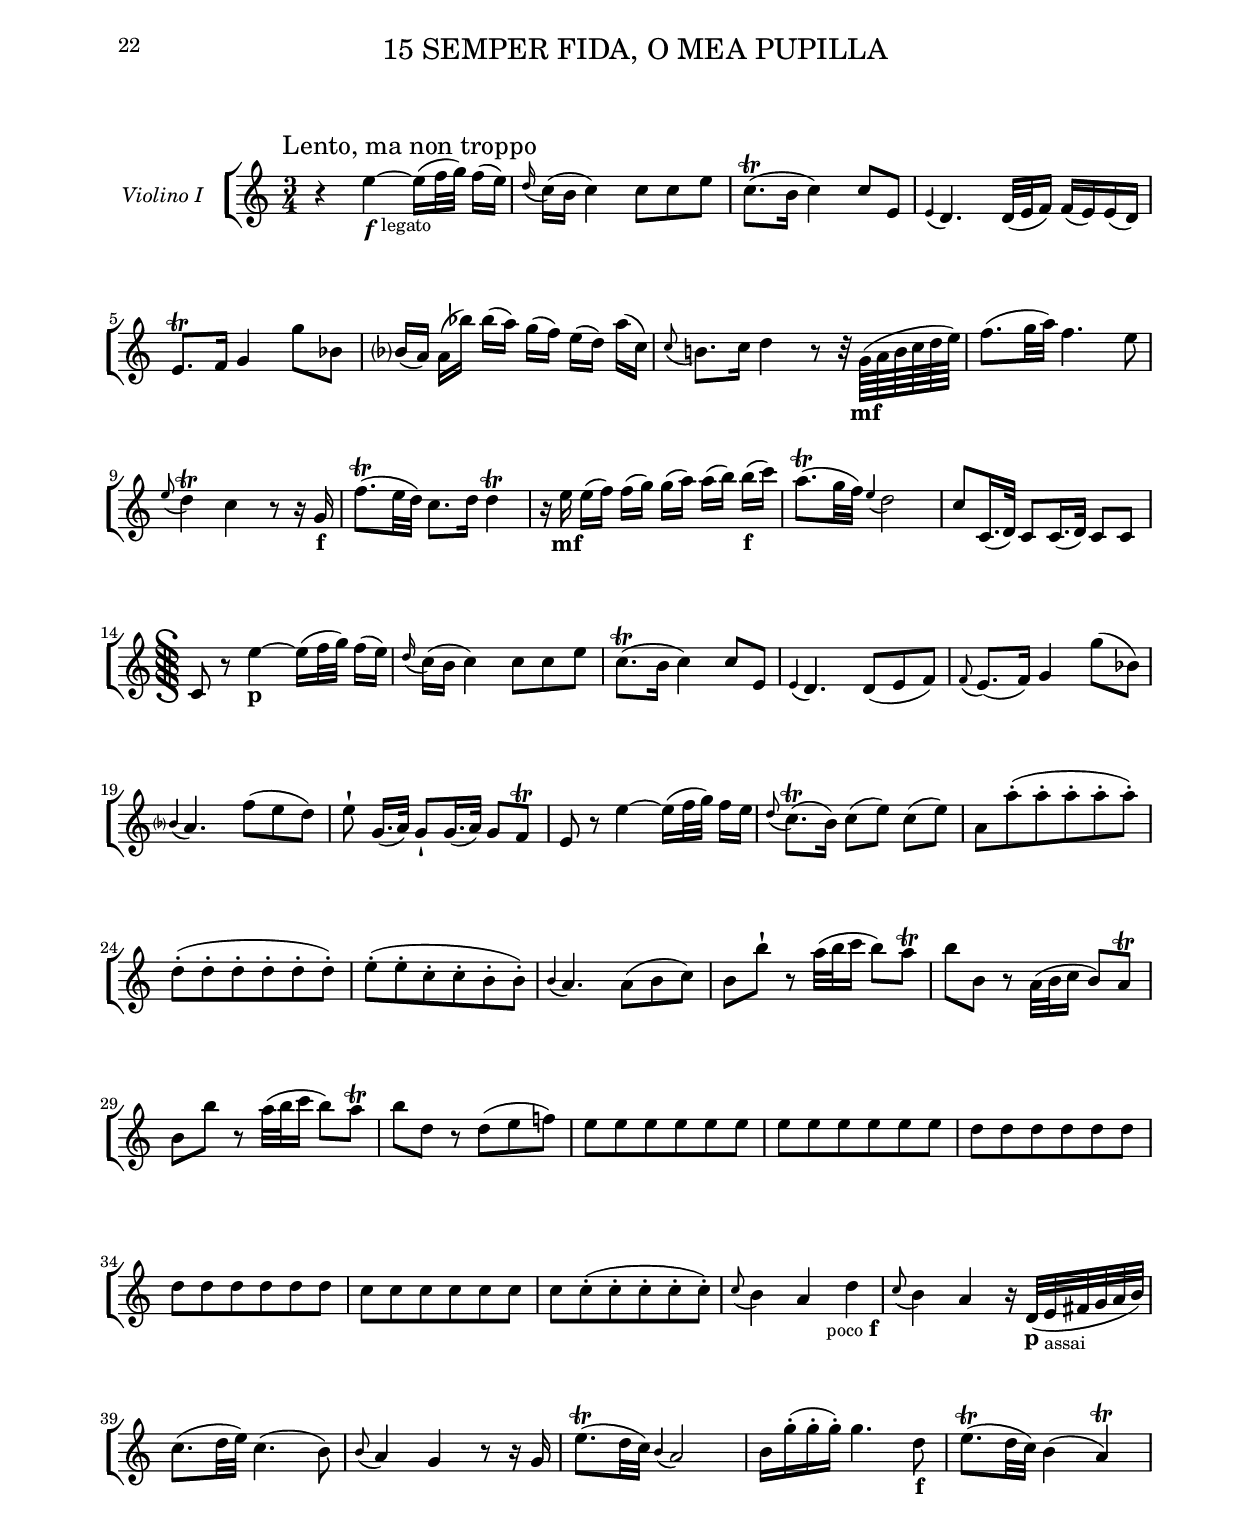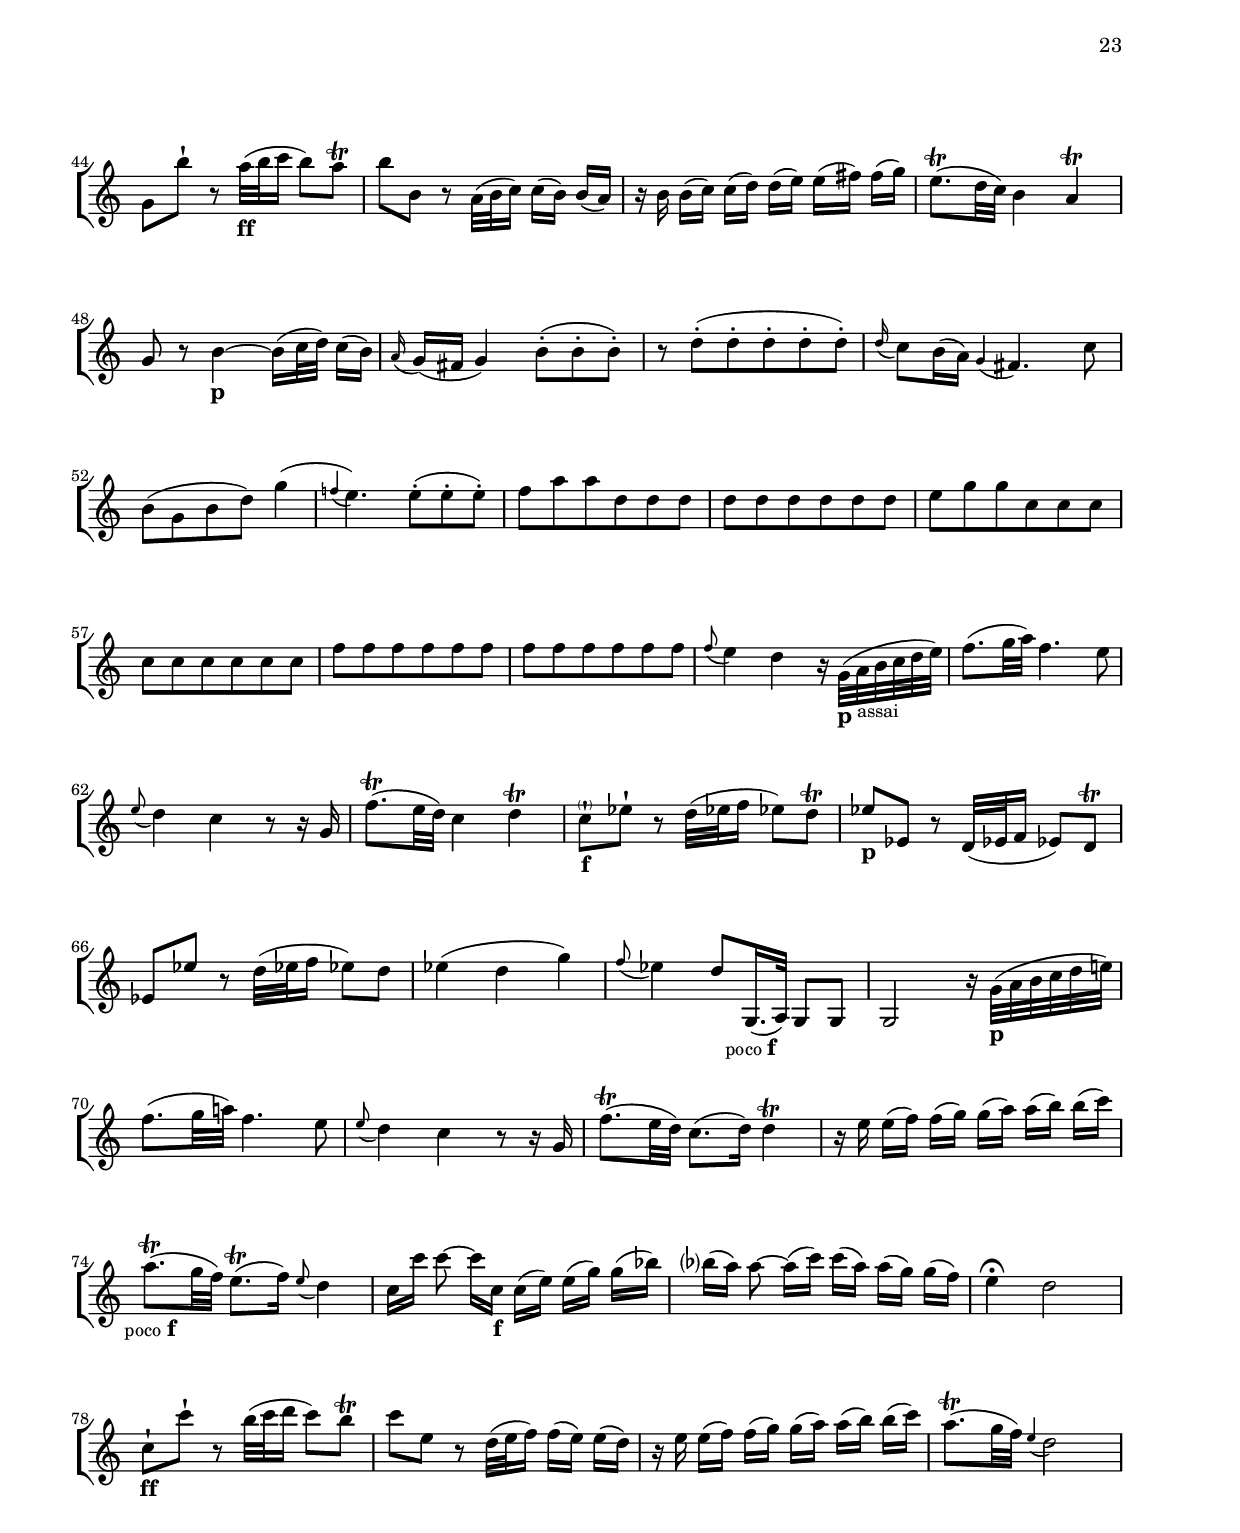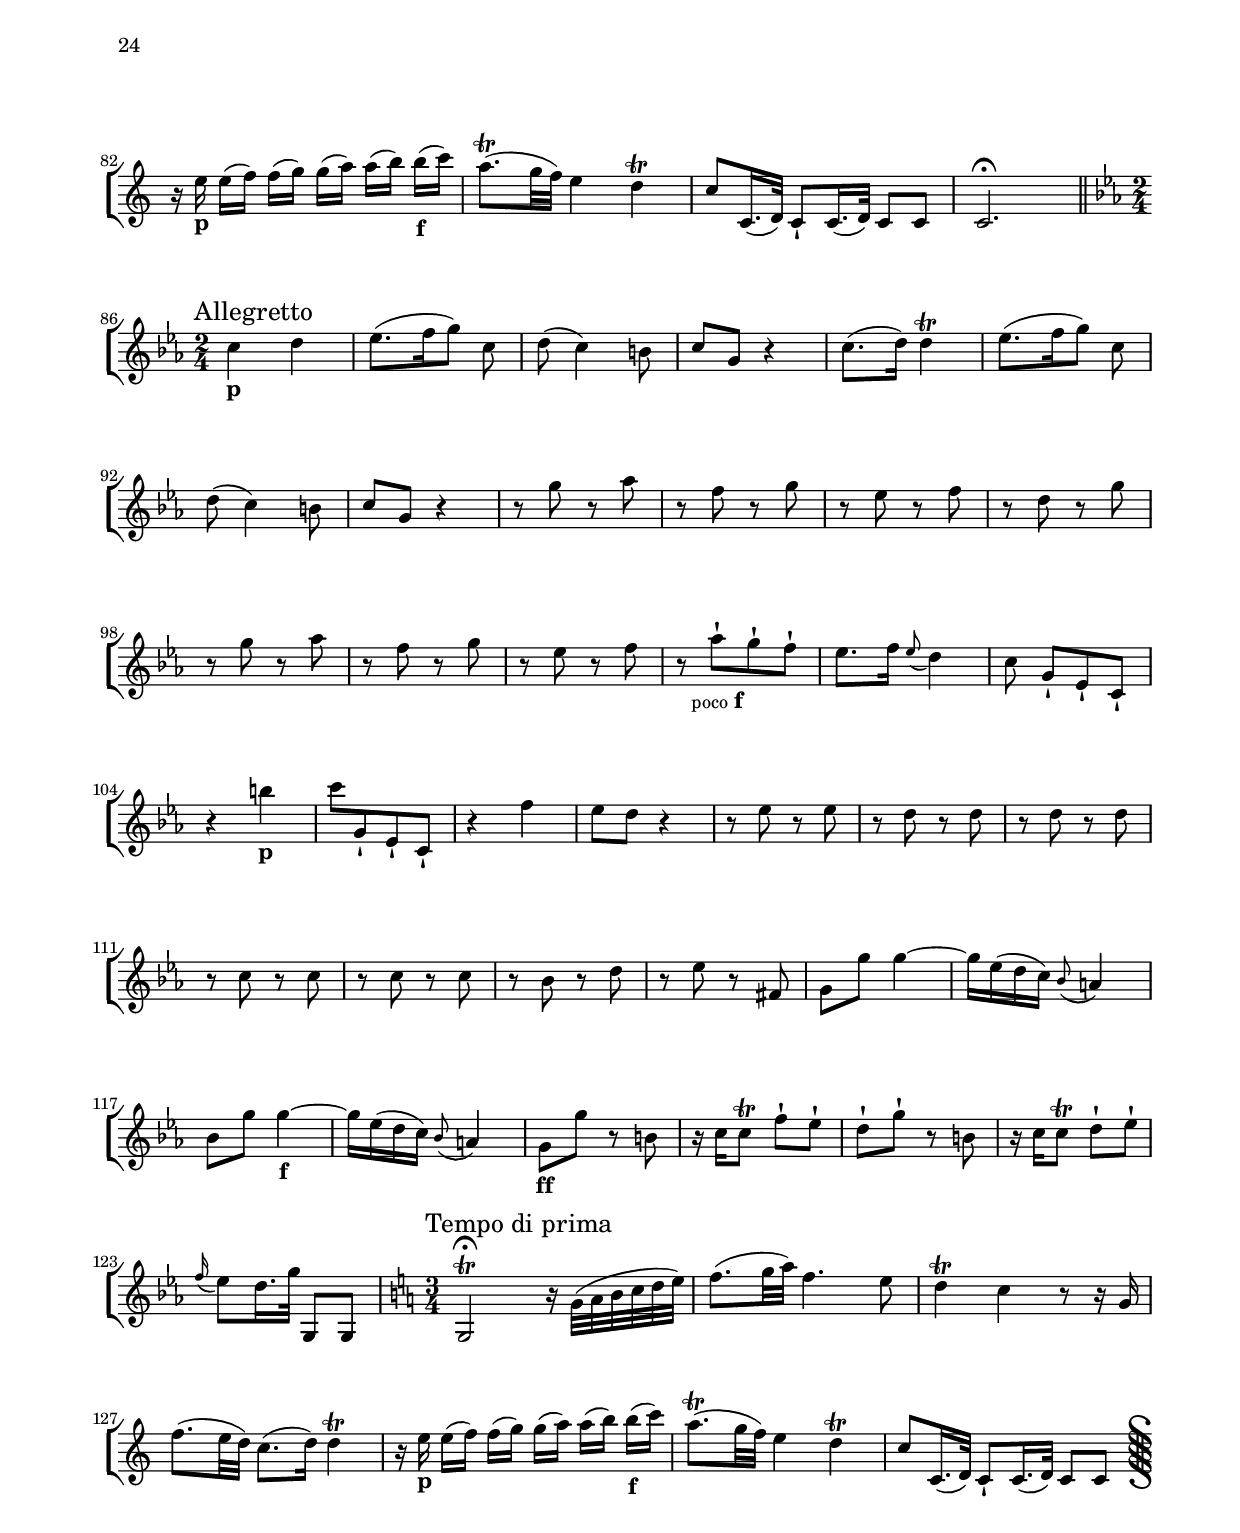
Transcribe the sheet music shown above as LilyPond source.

% (c) 2019 by Wolfgang Esser-Skala.
% This file is licensed under the Creative Commons Attribution-NonCommercial-ShareAlike 4.0 International License.
% To view a copy of this license, visit http://creativecommons.org/licenses/by-nc-sa/4.0/.

\version "2.18.0"

\include "../definitions.ly"

\paper {
	#(set-paper-size "a4" 'portrait)
	indent = 2\cm
	top-margin = 1.5\cm
	system-separator-markup = ##f
	system-system-spacing =
    #'((basic-distance . 17)
       (minimum-distance . 17)
       (padding . -100)
       (stretchability . 0))
	
	top-system-spacing =
    #'((basic-distance . 17)
       (minimum-distance . 17)
       (padding . -100)
       (stretchability . 0))
	
	top-markup-spacing =
    #'((basic-distance . 0)
       (minimum-distance . 0)
       (padding . -100)
       (stretchability . 0))
		
	markup-system-spacing =
    #'((basic-distance . 17)
       (minimum-distance . 17)
       (padding . -100)
       (stretchability . 0))
	
	last-bottom-spacing =
    #'((basic-distance . 0)
       (minimum-distance . 0)
       (padding . 0)
       (stretchability . 1.0e7))
	
	systems-per-page = #9
}

#(set-global-staff-size 17.82)

\layout {
	\context {
		\Staff
		instrumentName = "Violino I"
	}
}

\book {
	\bookpart {
		\header {
			movement = "1 INTRODUZIONE"
		}
		\score {
			<<
				\new StaffGroup <<
					\new Staff { \IntroduzioneViolinoI }
				>>
			>>
		}
	}
	\bookpart {
		\header {
			movement = "2 PLANGE, O MISERUM COR"
		}
		\score {
			<<
				\new StaffGroup <<
					\new Staff { \PlangeViolinoI }
				>>
			>>
		}
	}
	\bookpart {
		\header {
			movement = "3 CRUCIFIXUM SI VIDERES"
		}
		\score {
			<<
				\new StaffGroup <<
					\new Staff { \CrucifixumViolinoI }
				>>
			>>
		}
	}
	\bookpart {
		\header {
			movement = "5 MEA TORMENTA, PROPERATE!"
		}
		\score {
			<<
				\new StaffGroup <<
					\new Staff { \MeaTormentaViolinoI }
				>>
			>>
		}
	}
	\bookpart {
		\header {
			movement = "7 AMOR MEUS IN CRUCE LANGUET"
		}
		\score {
			<<
				\new StaffGroup <<
					\new Staff { \AmorMeusViolinoI }
				>>
			>>
		}
	}
	\bookpart {
		\header {
			movement = "9 SI DEO DILECTAE"
		}
		\score {
			<<
				\new StaffGroup <<
					\new Staff { \SiDeoDilectaeViolinoI }
				>>
			>>
		}
	}
	\bookpart {
		\header {
			movement = "11 JESU, MEA PAX, MEA VITA"
		}
		\score {
			<<
				\new StaffGroup <<
					\new Staff { \JesuMeaPaxViolinoI }
				>>
			>>
		}
	}
	\bookpart {
		\header {
			movement = "13 O PORTENTA AETERNA AMORIS"
		}
		\score {
			<<
				\new StaffGroup <<
					\new Staff { \OPortentaViolinoI }
				>>
			>>
		}
	}
	\bookpart {
		\header {
			movement = "15 SEMPER FIDA, O MEA PUPILLA"
		}
		\score {
			<<
				\new StaffGroup <<
					\new Staff { \SemperFidaViolinoI }
				>>
			>>
		}
	}
}